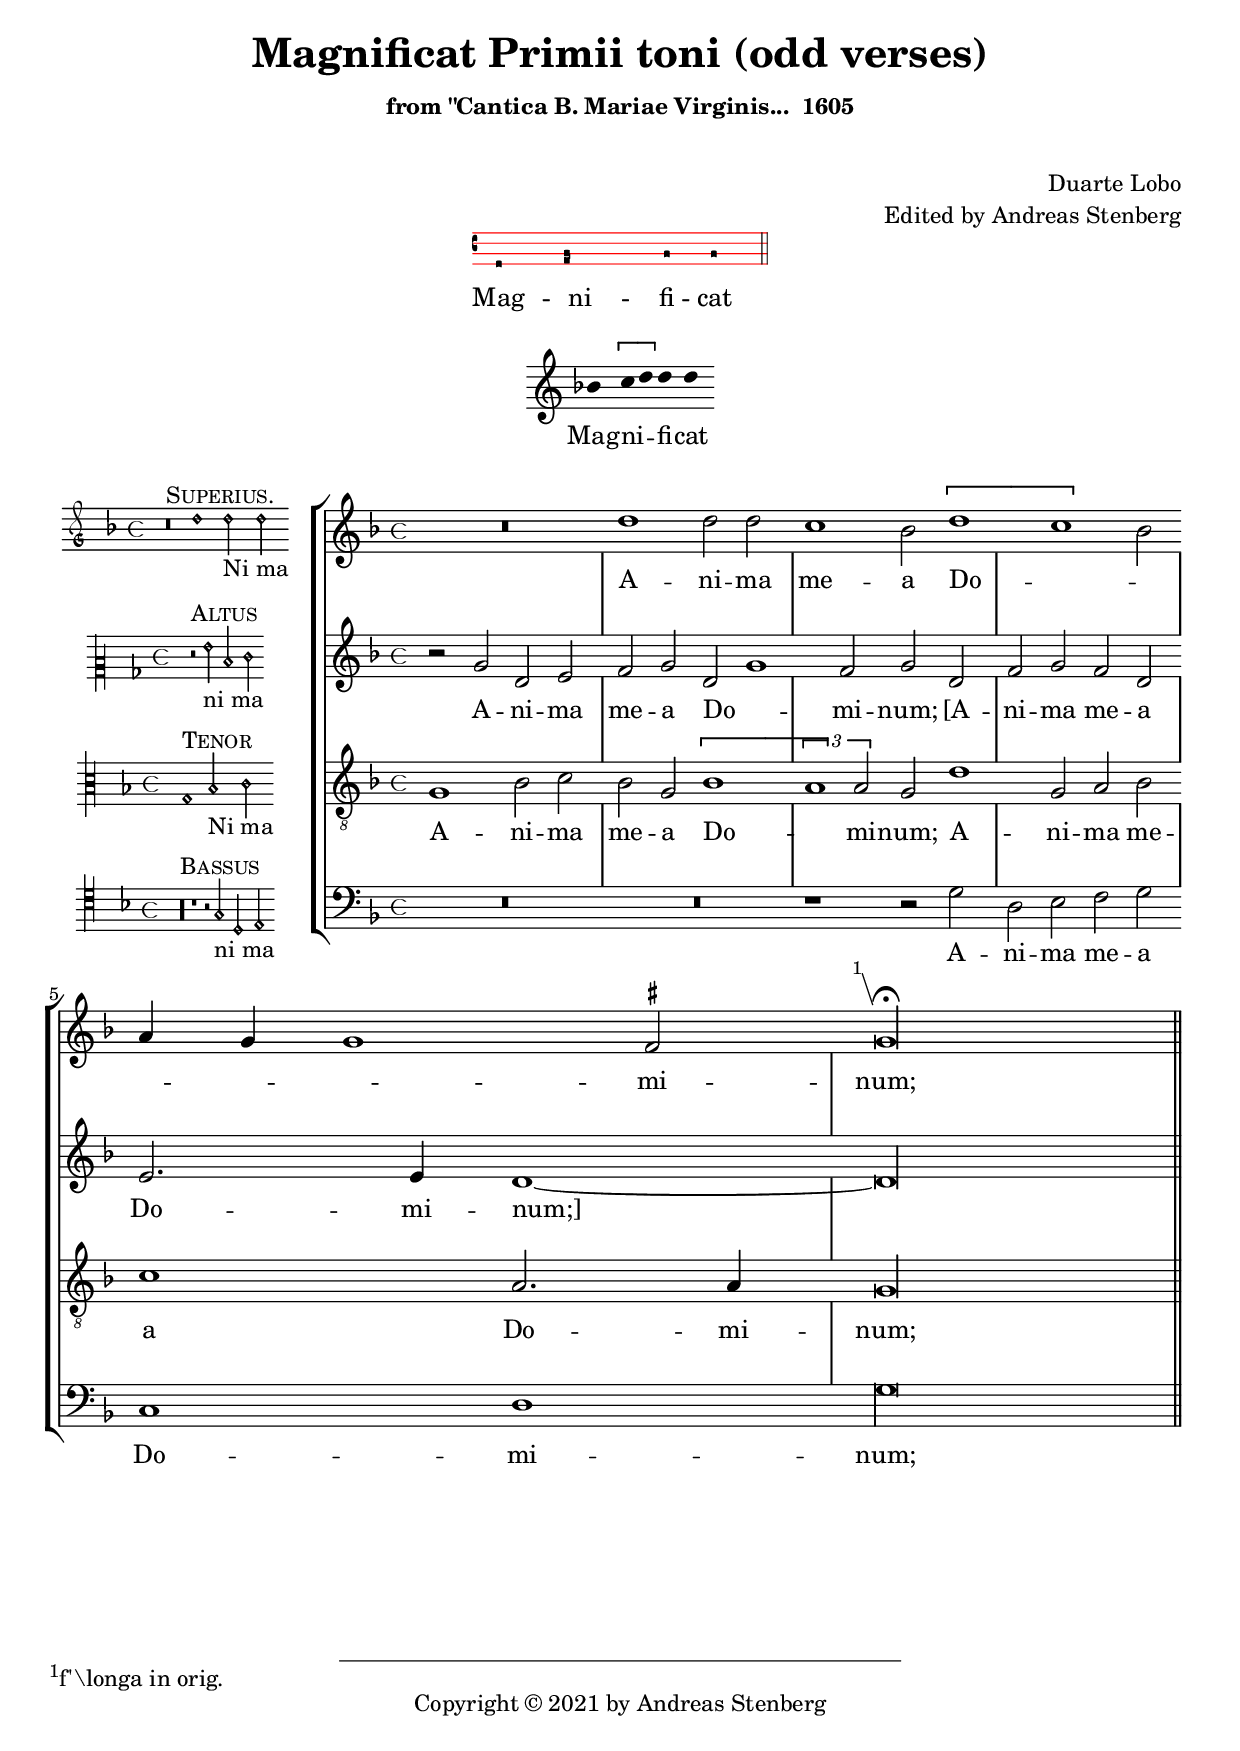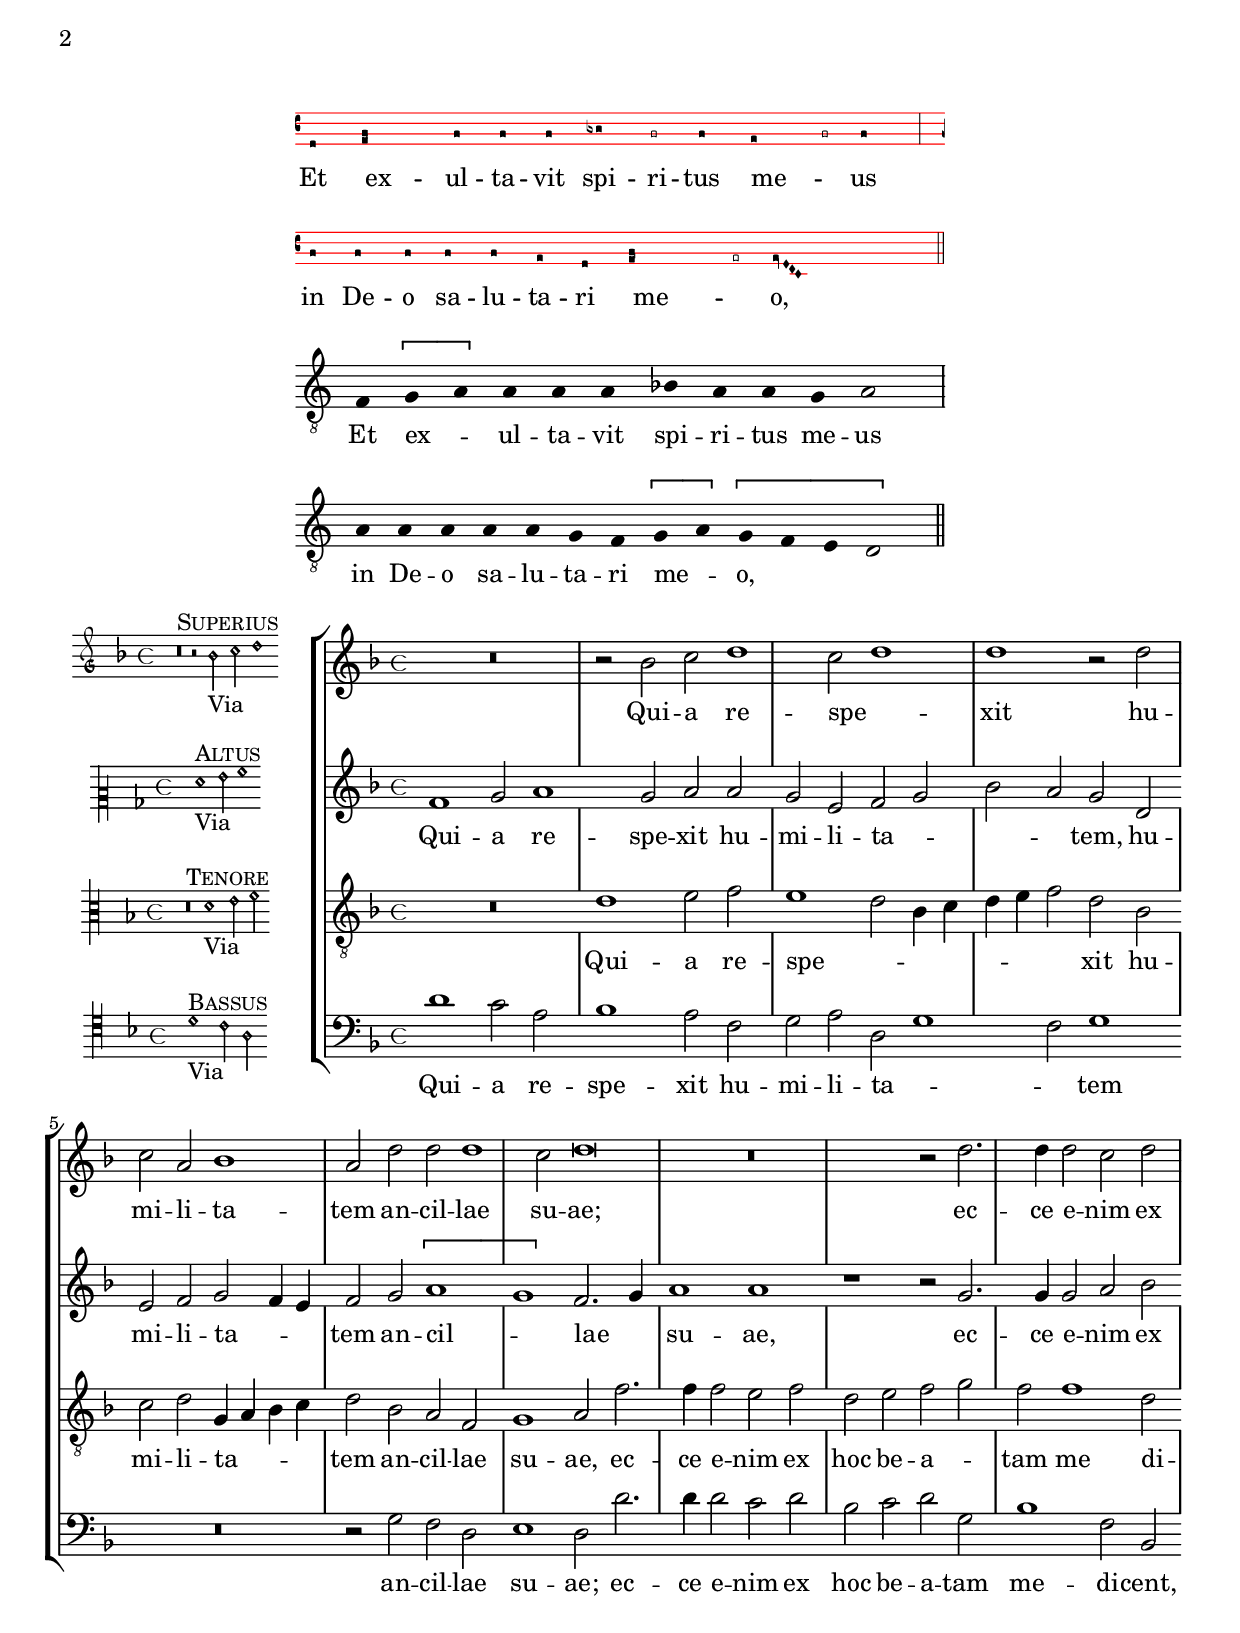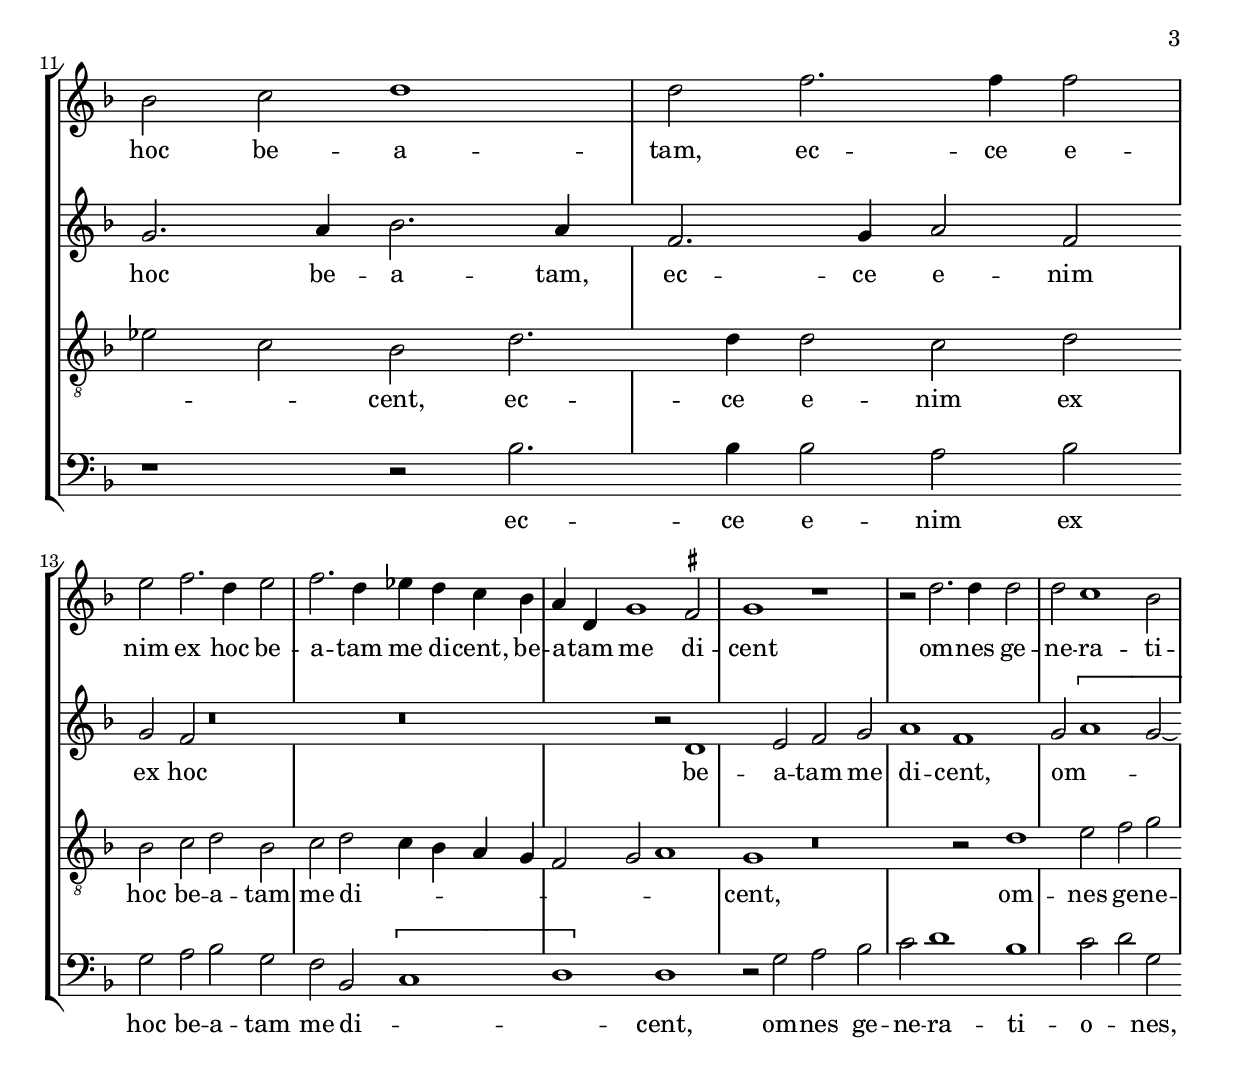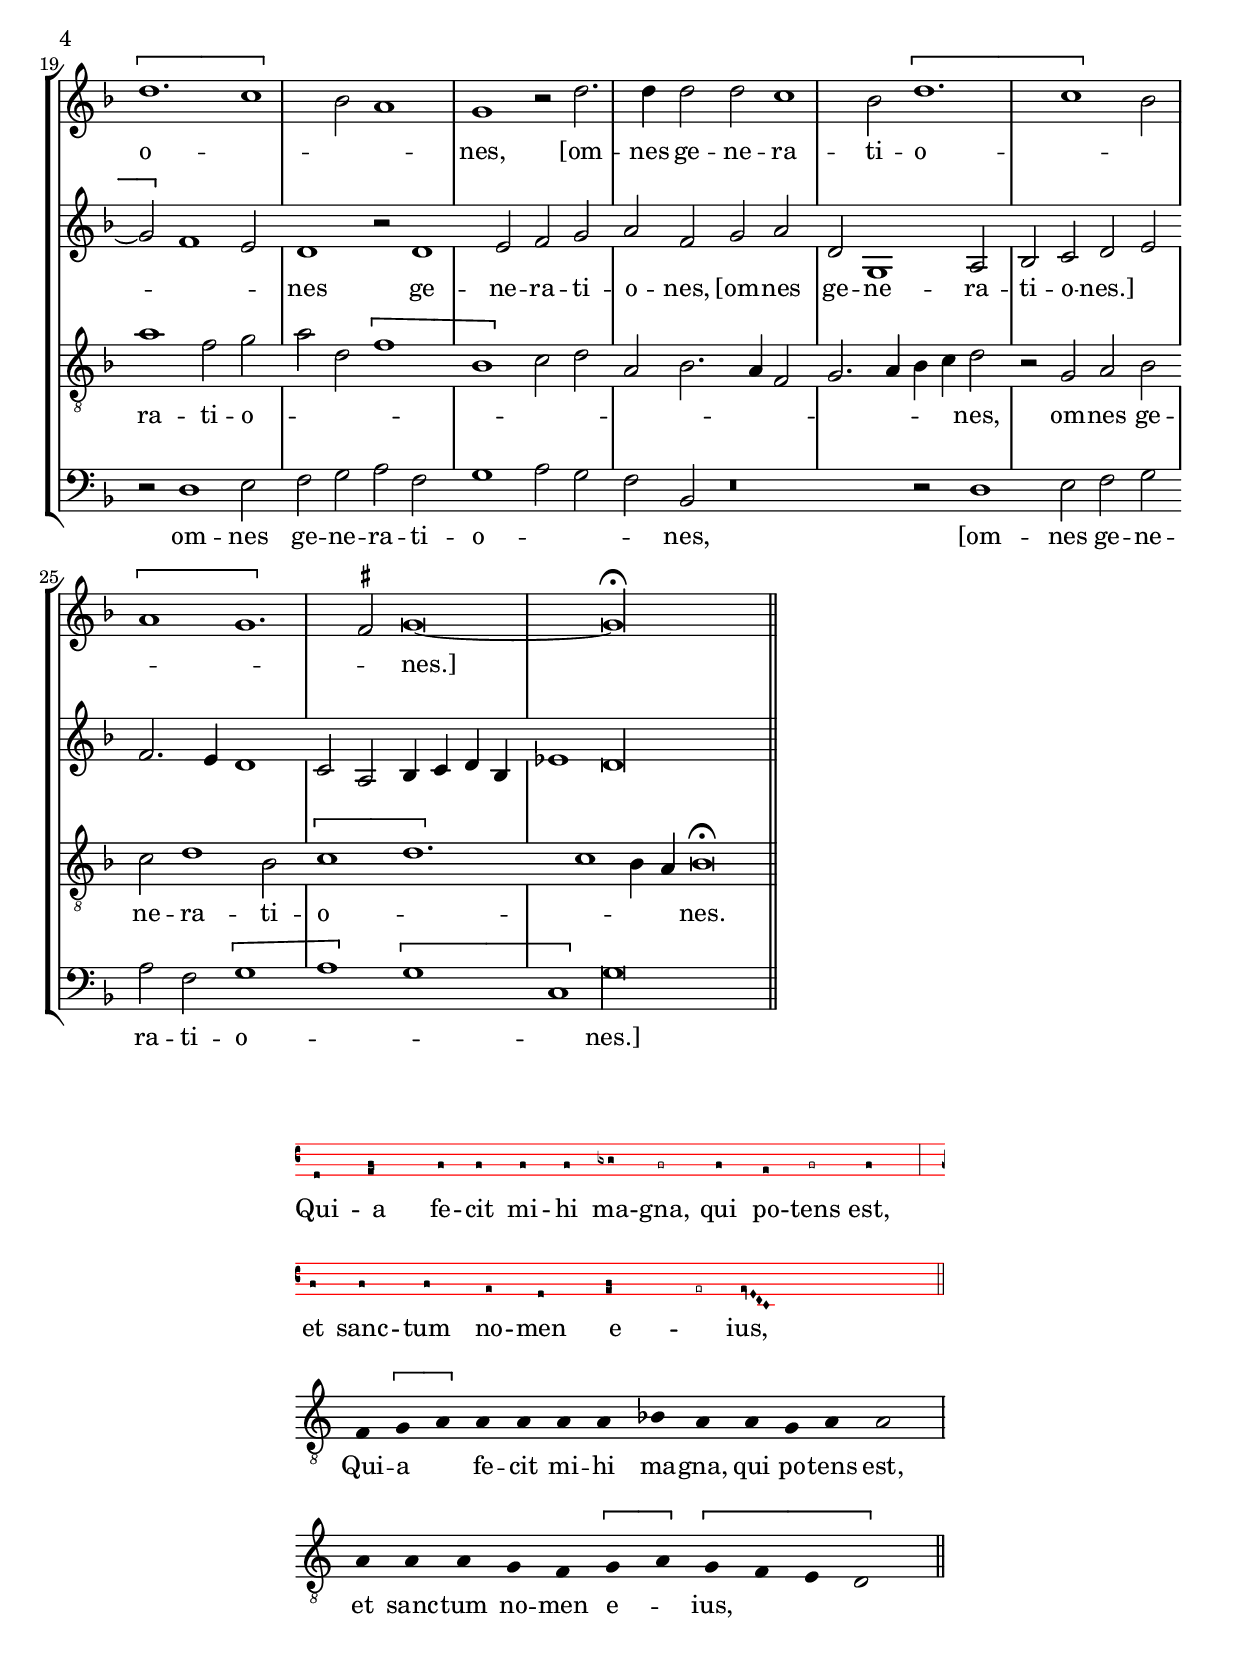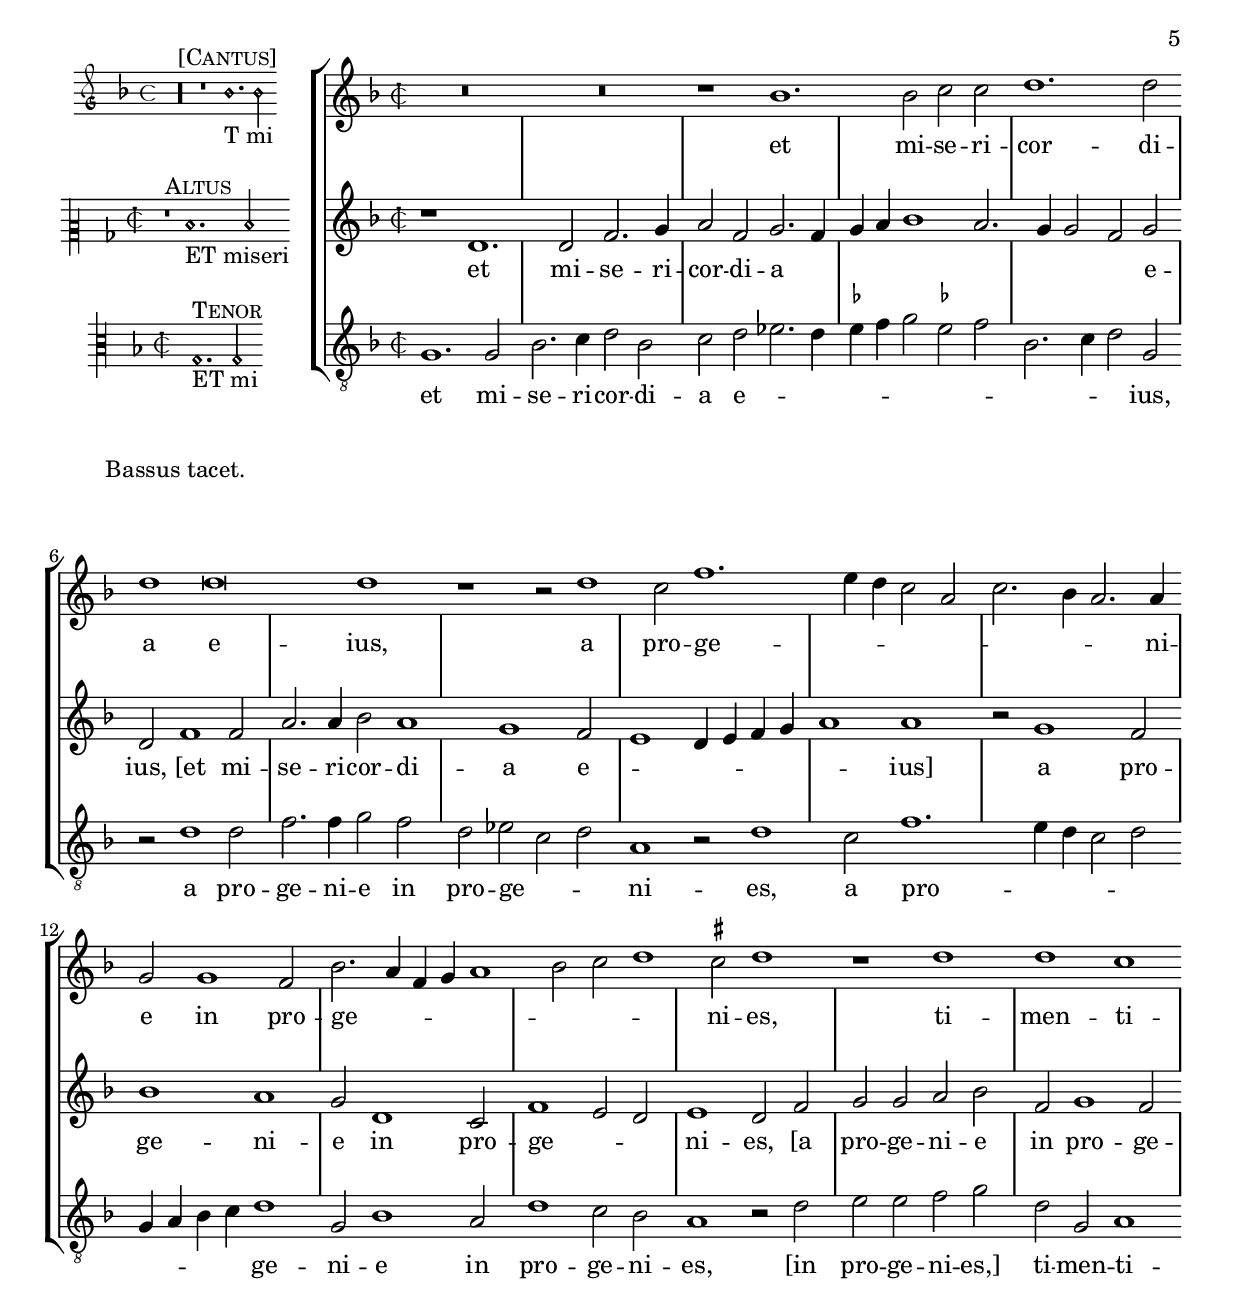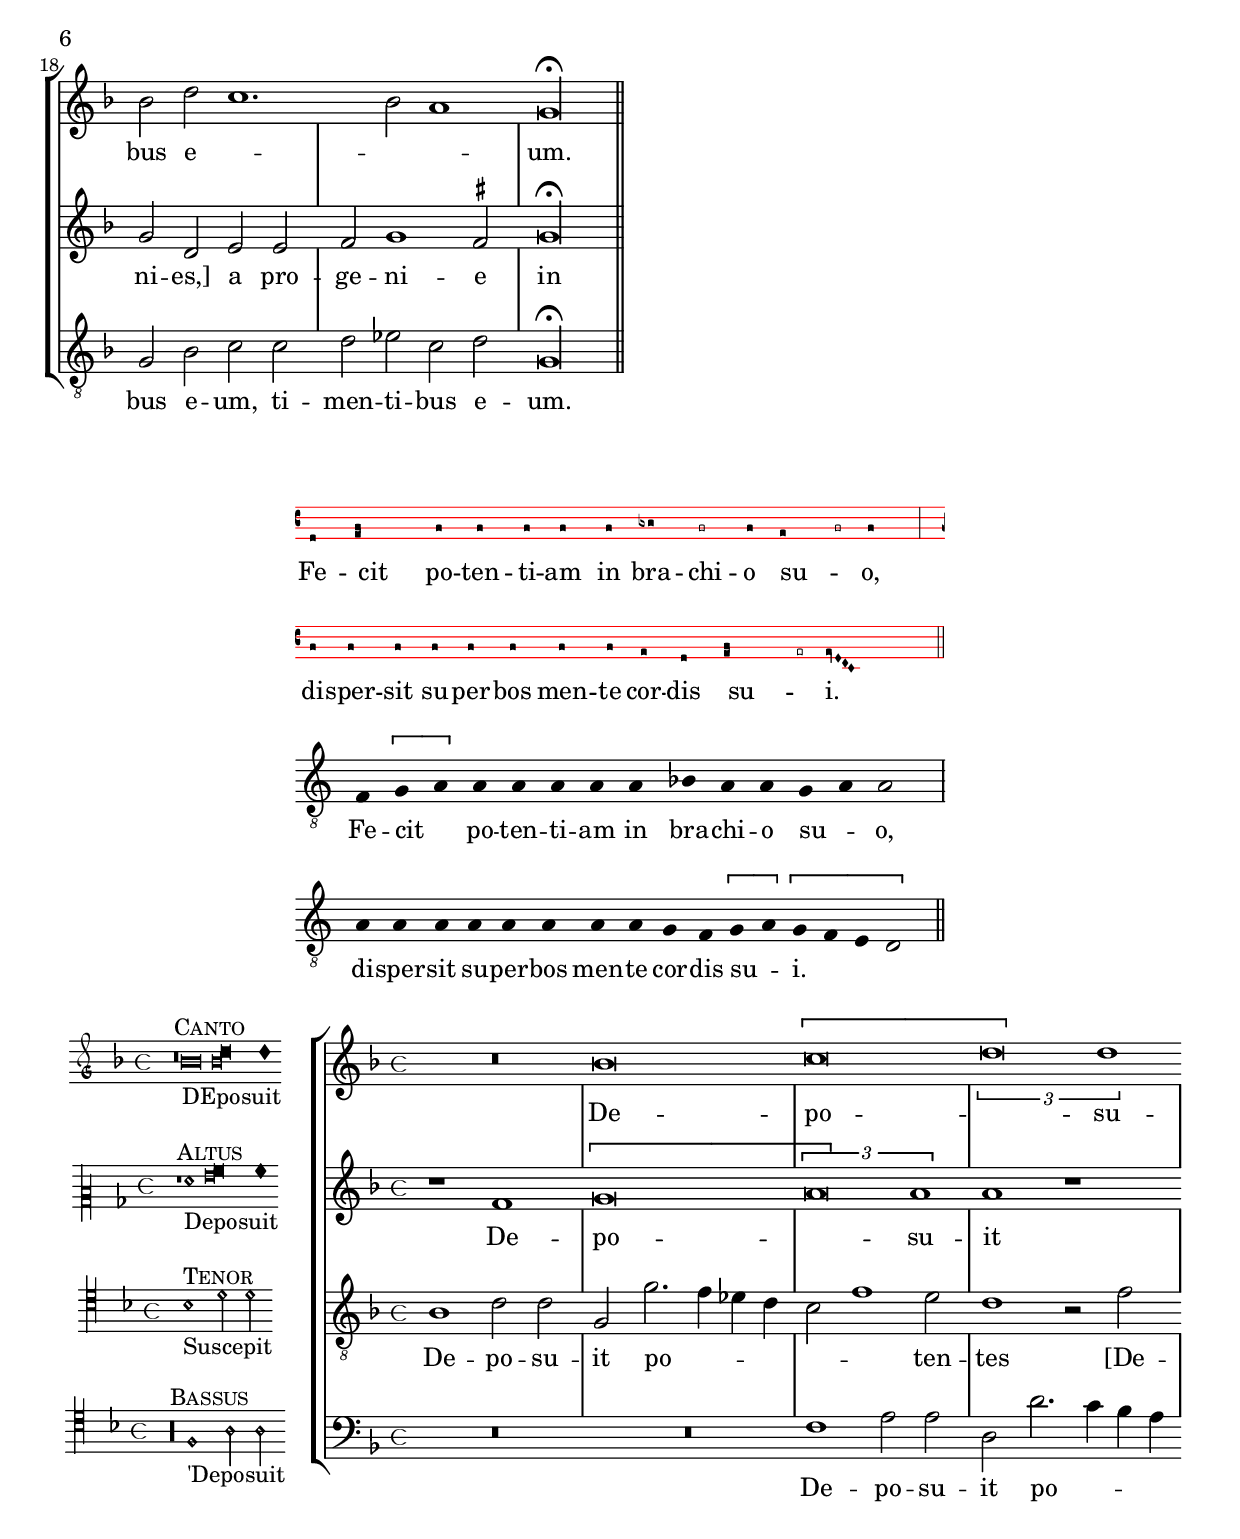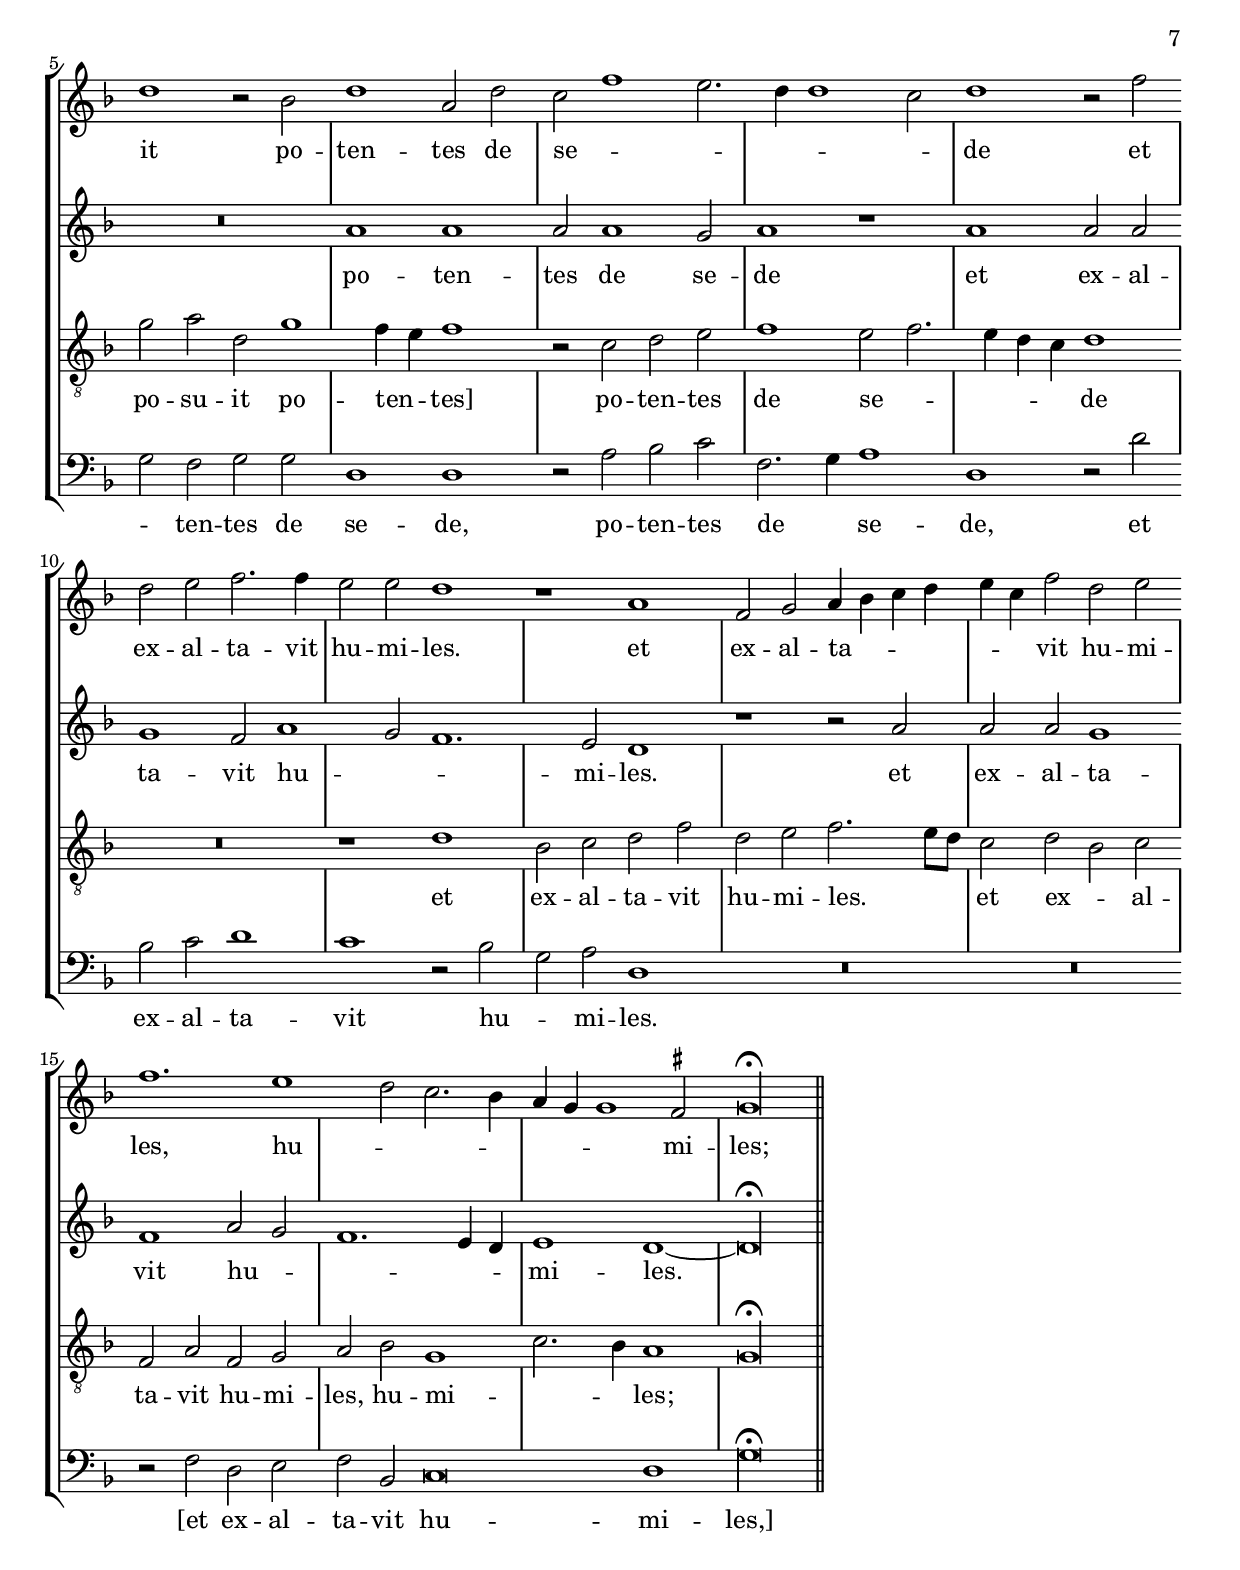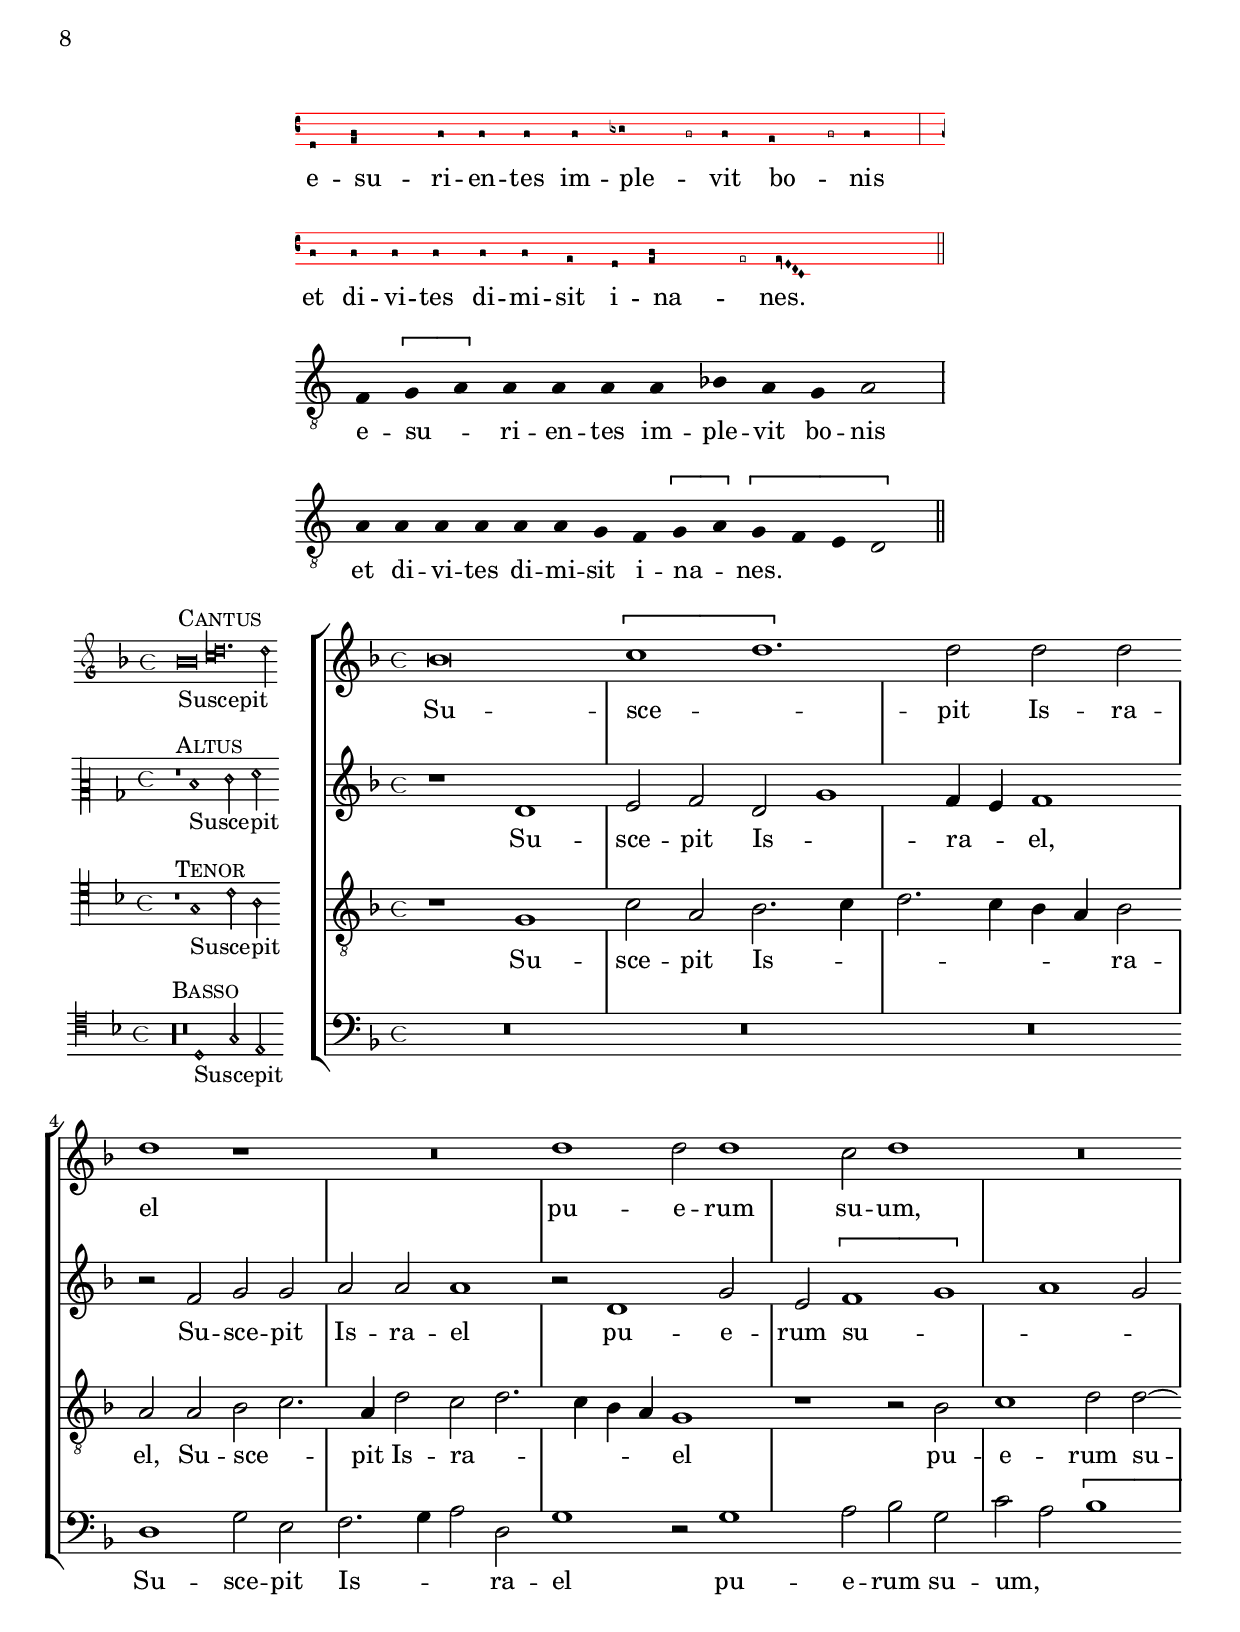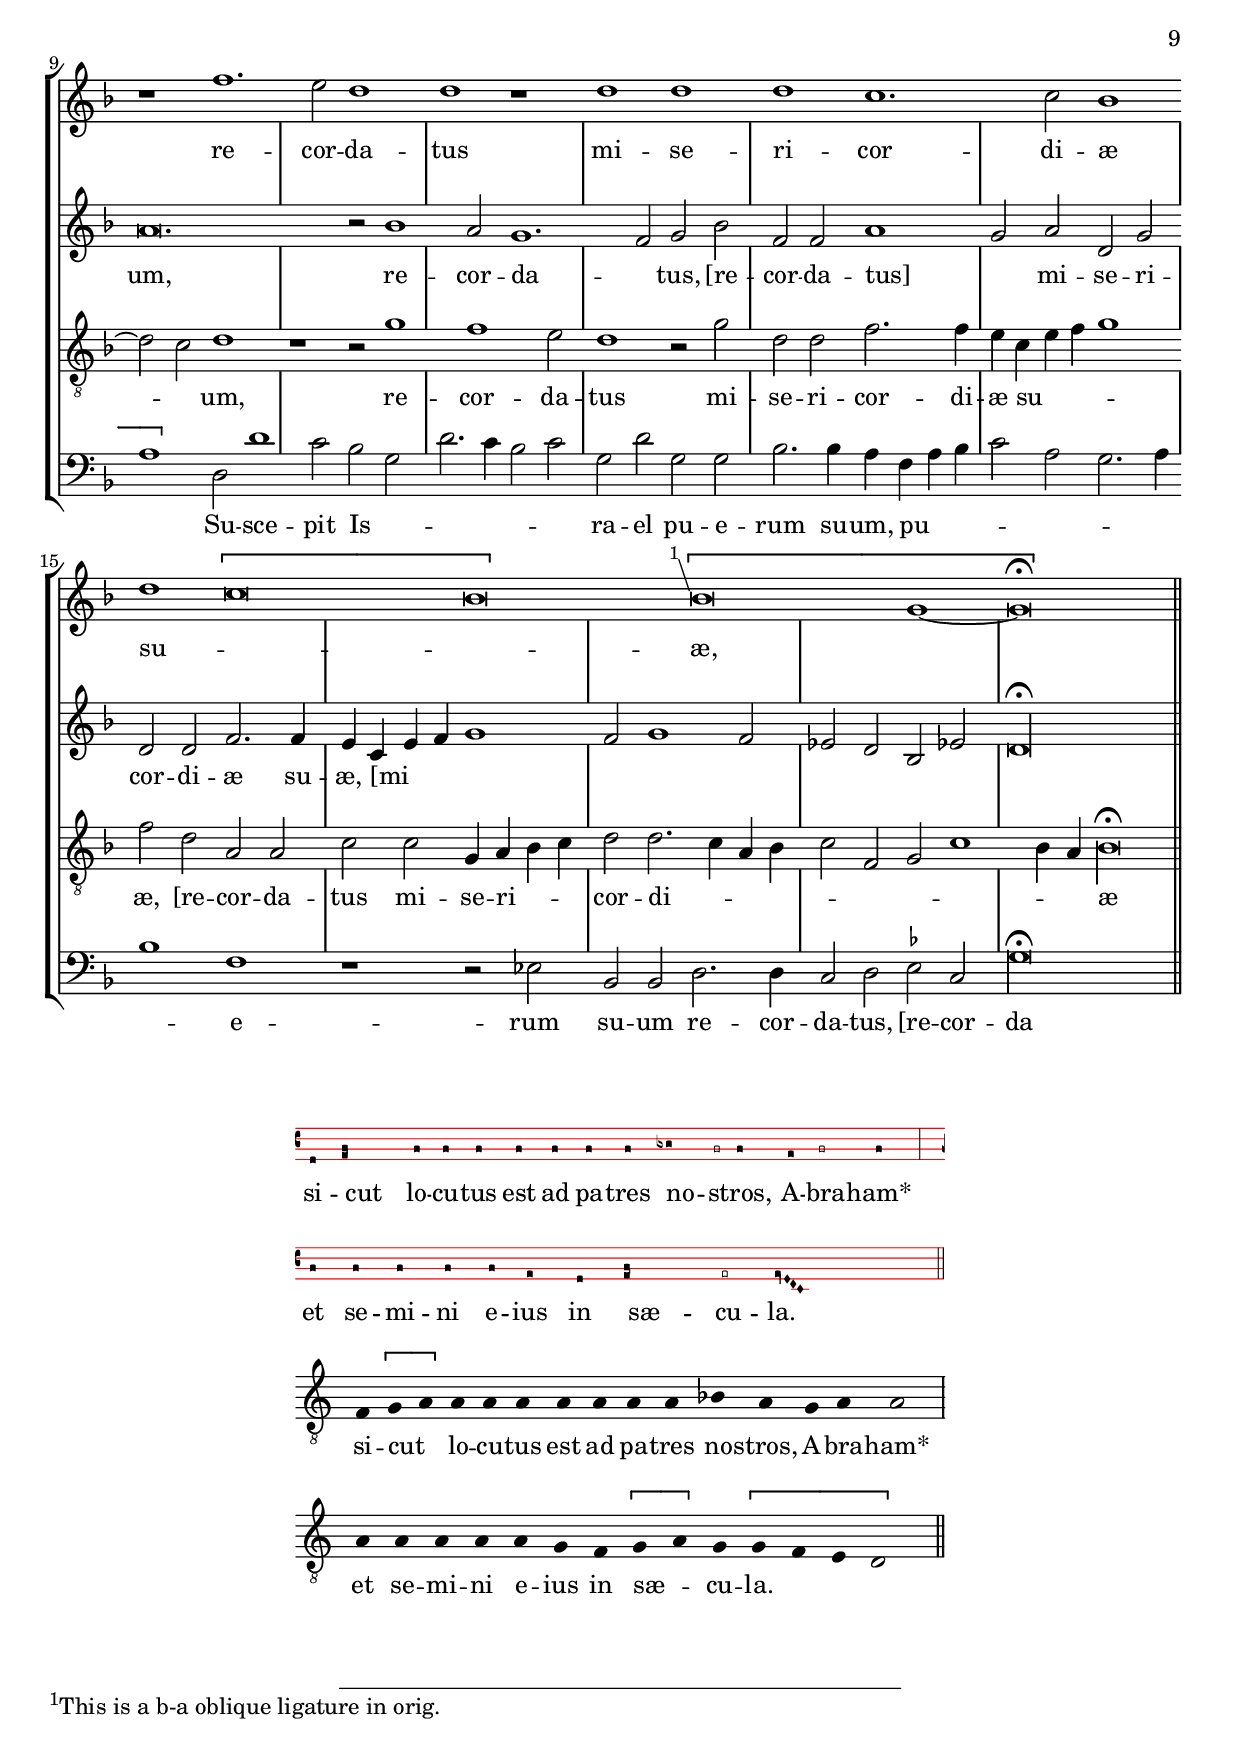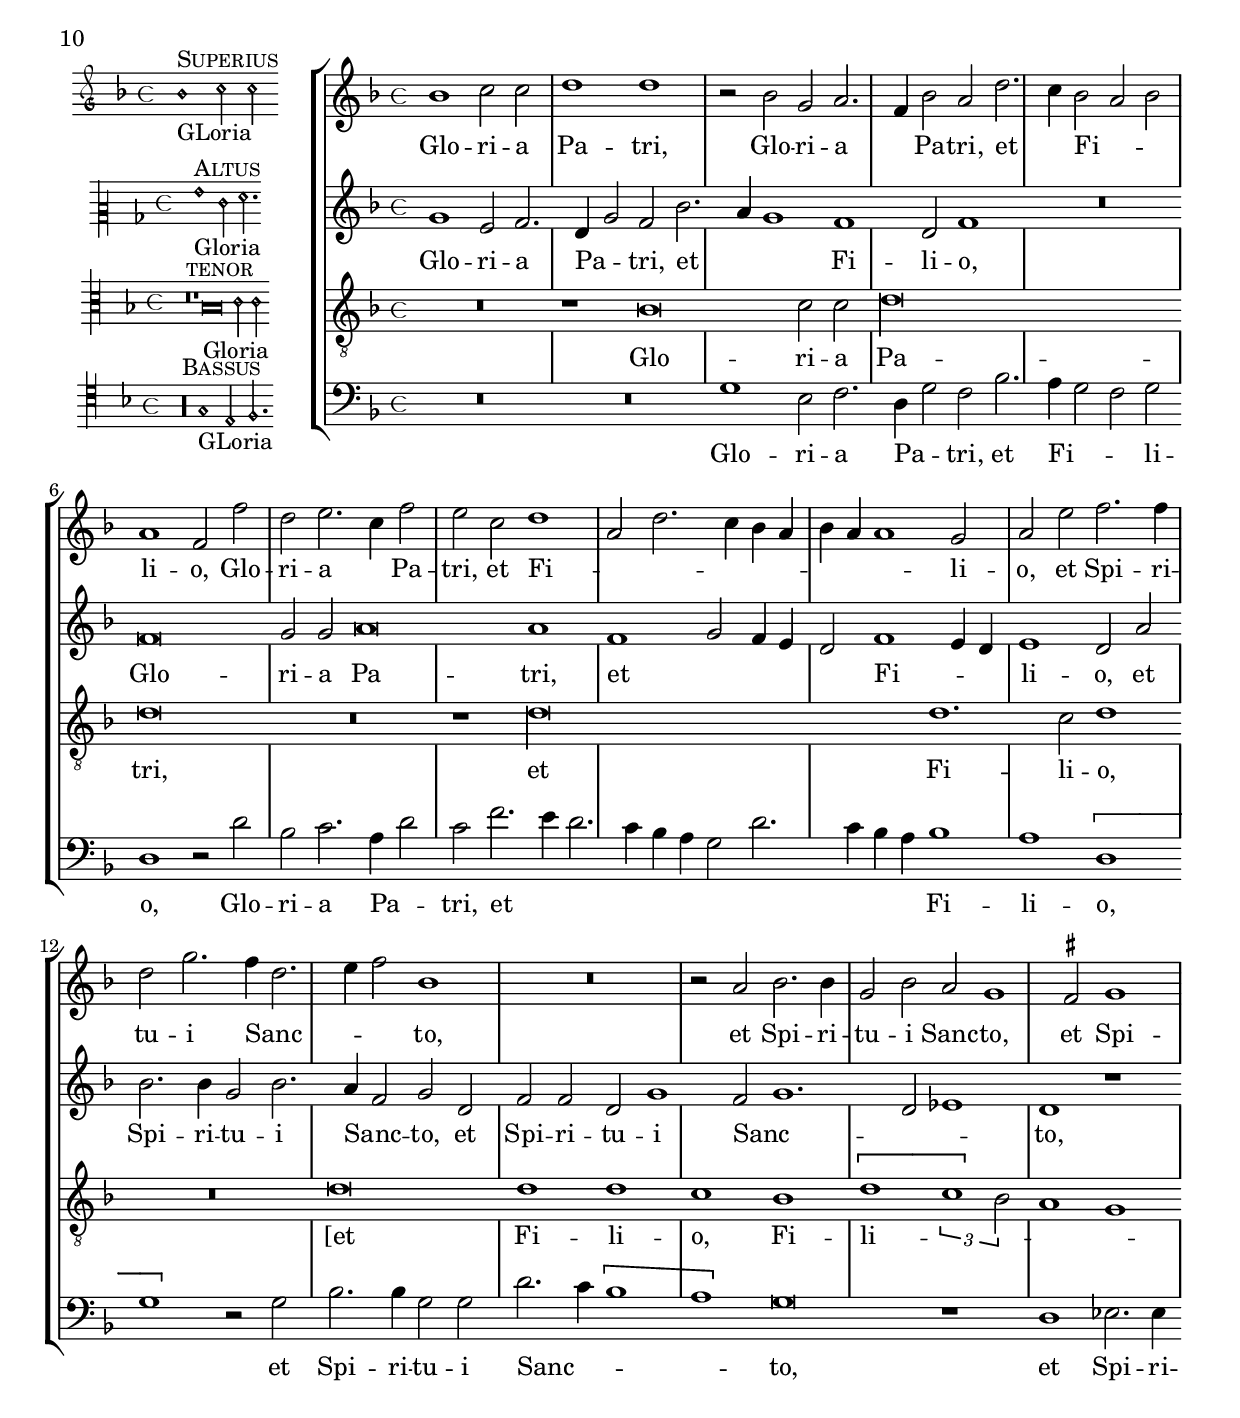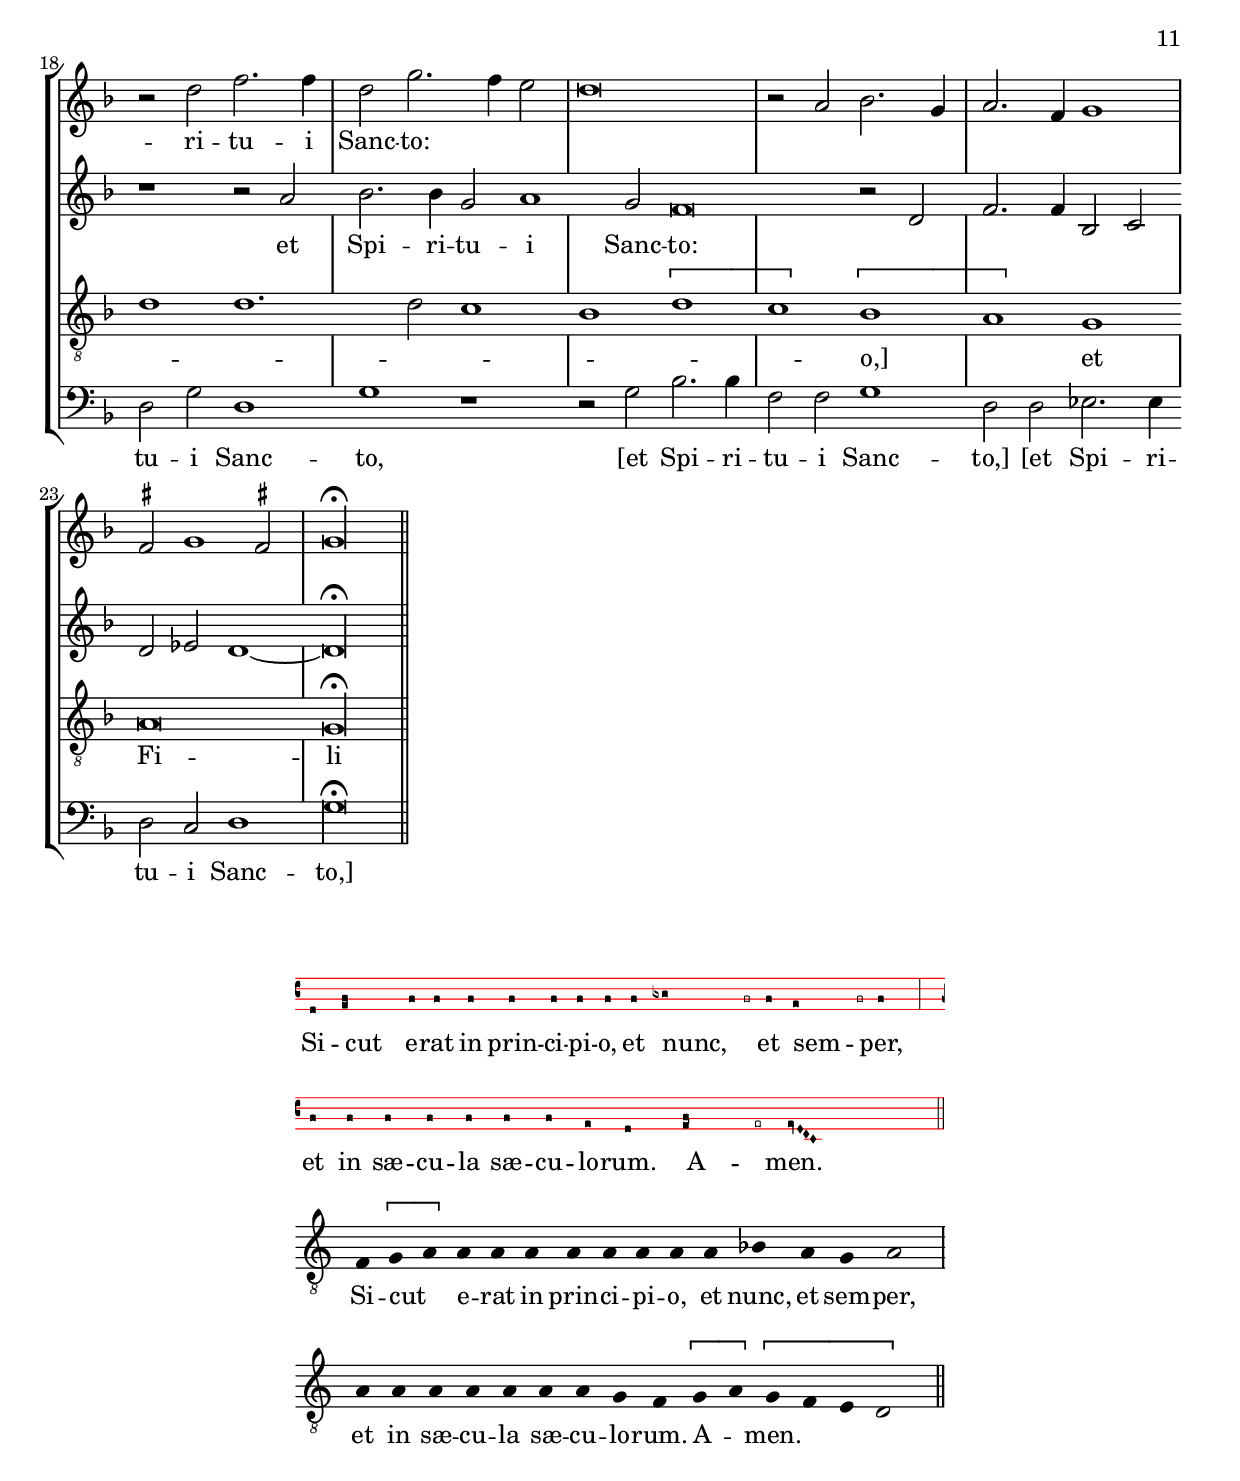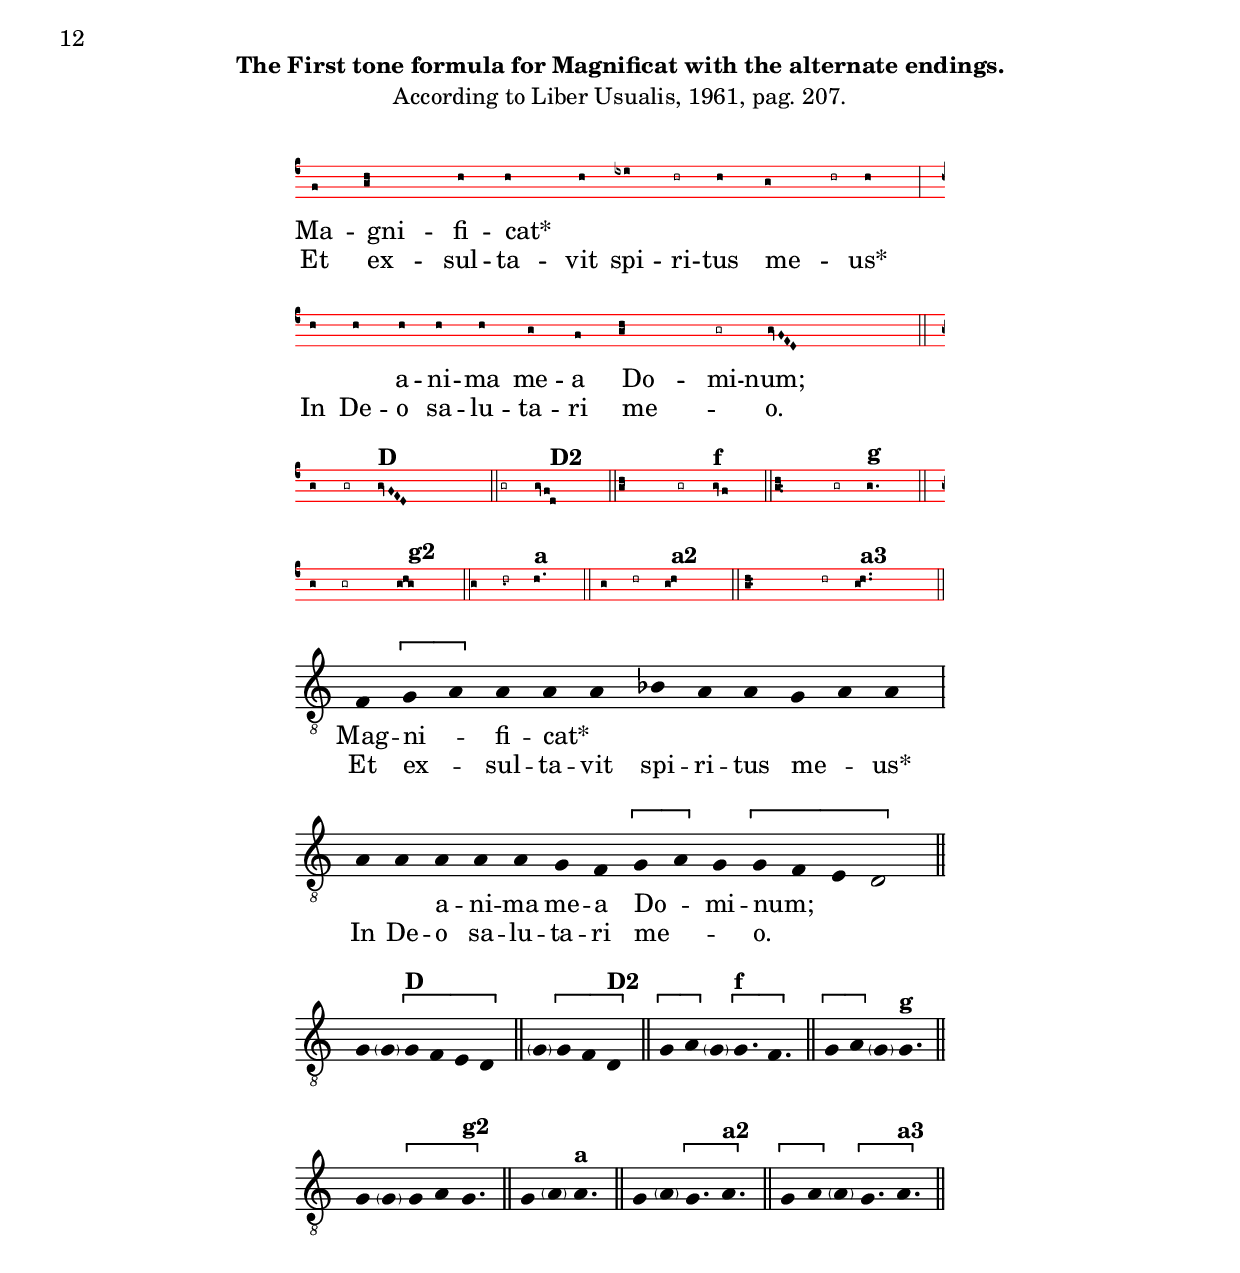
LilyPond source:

%%%%%%%%%%%%%%%%%%%%%%%%%%%%%%%%%%%%%%%%%%%%%%%%%%%%%%%%%%%%%%%%%%%%%%%%%%%%%%%%
%%									         %%
%% Copyright of edition © 2020 by Andreas Stenberg using the CPDL-license	  %%
%%										  %%
%% This edition can be fully distributed, duplicated, performed, and recorded 	  %%
%% Any subsequent use of the source files should be under the same thermes	  %%
%%									         %%
%%%%%%%%%%%%%%%%%%%%%%%%%%%%%%%%%%%%%%%%%%%%%%%%%%%%%%%%%%%%%%%%%%%%%%%%%%%%%%%%
\version "2.22.0"
\include "deutsch.ly"
%\include "gregorian.ly"
ficta = \once \set suggestAccidentals =##t
%% from the gregoriana.ly
%{
  Shortcuts common for all styles of gregorian chant notation.
  $Id$
%}


%
% Declare memorable shortcuts for special unicode characters
% that are used in chant notation.
%

% unicode 0132 (latin capital ligature IJ)
IJ = \lyricmode { Ĳ }
IIJ = \lyricmode { IĲ }

% unicode 0133 (latin small ligature ij)
ij = \lyricmode { ĳ }
iij = \lyricmode { iĳ }

%
% Given some music that represents lyrics, add a prefix to the first
% lyric event.
%
#(define (add-prefix-to-lyrics prefix music)
   (let ((found? #f))
     (map-some-music
      (lambda (m)
        (if found? m
            (and (music-is-of-type? m 'lyric-event)
                 (begin
                   (set! (ly:music-property m 'text)
                         (string-append prefix (ly:music-property m 'text)))
                   (set! found? #t)
                   m))))
      music)))

% Add unicode 2123 (versicle) as prefix to lyrics.
versus =
#(define-music-function (music) (ly:music?)
   (add-prefix-to-lyrics "℣" music))

% Add unicode 211F (response) as prefix to lyrics.
responsum =
#(define-music-function (music) (ly:music?)
   (add-prefix-to-lyrics "℟" music))

%
% Declare head prefix shortcuts.
%
virga =
  \once \override NoteHead.virga = ##t
stropha =
  \once \override NoteHead.stropha = ##t
inclinatum =
  \once \override NoteHead.inclinatum = ##t
auctum =
  \once \override NoteHead.auctum = ##t
descendens =
  \once \override NoteHead.descendens = ##t
ascendens =
  \once \override NoteHead.ascendens = ##t
pes =
  \once \override NoteHead.pes-or-flexa = ##t
flexa =
  \once \override NoteHead.pes-or-flexa = ##t
oriscus =
  \once \override NoteHead.oriscus = ##t
quilisma =
  \once \override NoteHead.quilisma = ##t
deminutum =
  \once \override NoteHead.deminutum = ##t
linea =
  \once \override NoteHead.linea = ##t
cavum =
  \once \override NoteHead.cavum = ##t

%
% Declare divisiones shortcuts.
%
virgula = {
  \once \override BreathingSign.text = #(make-musicglyph-markup "scripts.rcomma")
  \once \override BreathingSign.font-size = #-2

  % Workaround: add padding.  Correct fix would be spacing engine handle this.
  \once \override BreathingSign.minimum-X-extent = #'(-1.0 . 0.0)
  \once \override BreathingSign.minimum-Y-extent = #'(-2.5 . 2.5)

  \breathe
}
caesura = {
  \once \override BreathingSign.text = #(make-musicglyph-markup "scripts.rvarcomma")
  \once \override BreathingSign.font-size = #-2

  % Workaround: add padding.  Correct fix would be spacing engine handle this.
  \once \override BreathingSign.minimum-X-extent = #'(-1.0 . 0.0)
  \once \override BreathingSign.minimum-Y-extent = #'(-2.5 . 2.5)

  \breathe
}
divisioMinima = {
  \once \override BreathingSign.stencil = #ly:breathing-sign::divisio-minima

  % Workaround: add padding.  Correct fix would be spacing engine handle this.
  \once \override BreathingSign.minimum-X-extent = #'(-1.0 . 0.0)
  \once \override BreathingSign.minimum-Y-extent = #'(-2.5 . 2.5)

  \breathe
}
divisioMaior = {
  \once \override BreathingSign.stencil = #ly:breathing-sign::divisio-maior
  \once \override BreathingSign.Y-offset = #0

  % Workaround: add padding.  Correct fix would be spacing engine handle this.
  \once \override BreathingSign.minimum-X-extent = #'(-1.0 . 0.0)
  \once \override BreathingSign.minimum-Y-extent = #'(-2.5 . 2.5)

  \breathe
}
divisioMaxima = {
  \once \override BreathingSign.stencil = #ly:breathing-sign::divisio-maxima
  \once \override BreathingSign.Y-offset = #0

  % Workaround: add padding.  Correct fix would be spacing engine handle this.
  \once \override BreathingSign.minimum-X-extent = #'(-1.0 . 0.0)
  \once \override BreathingSign.minimum-Y-extent = #'(-2.5 . 2.5)

  \breathe
}
finalis = {
  \once \override BreathingSign.stencil = #ly:breathing-sign::finalis
  \once \override BreathingSign.Y-offset = #0

  % Workaround: add padding.  Correct fix would be spacing engine handle this.
  \once \override BreathingSign.minimum-X-extent = #'(-1.0 . 0.0)
  \once \override BreathingSign.minimum-Y-extent = #'(-2.5 . 2.5)

  \breathe
}

%
% Declare articulation shortcuts.
%
accentus = #(make-articulation "accentus")
ictus = #(make-articulation "ictus")
semicirculus = #(make-articulation "semicirculus")
circulus = #(make-articulation "circulus")

%
% \augmentum increases the dot-count value of all note heads to which
% it is applied by one.
%
augmentum =
#(define-music-function (expr) (ly:music?)
   (shift-duration-log expr 0 1))

%
% Declare shortcut music functions for Liber Hymnarius neumes
% table (experimental).
%

#(define (make-ligature music)
   (make-music 'SequentialMusic
               'elements (append
                          (cons
                           (make-music 'EventChord
                                       'elements (list
                                                  (make-span-event 'LigatureEvent START)))
                           (ly:music-property music 'elements))
                          (list
                           (make-music 'EventChord
                                       'elements (list
                                                  (make-span-event 'LigatureEvent STOP)))))))

ligature = #(define-music-function
              (location music) (ly:music?)
              (make-ligature music))

%#(define (make-script x)
%   (make-music 'ArticulationEvent
%               'articulation-type x))
%
%#(define (add-script m x)
%   (if
%     (equal? (ly:music-property m 'name) 'EventChord)
%     (set! (ly:music-property m 'elements)
%           (cons (make-script x)
%                 (ly:music-property m 'elements))))
%   m)
%
%#(define (add-staccato m)
%   (add-script m "staccato"))
%
% % \applyMusic #(lambda (x) (music-map add-staccato x)) { c c }
%
% % \climacus { x y z ... }:
% % \[ \virga x \inclinatum y \inclinatum z ... \]
%
%#(defmacro def-climacus-function (start stop)
%  `(define-music-function (location music) (ly:music?)
%     (make-music 'SequentialMusic
%        'elements (list 'LigatureStartEvent
%                       (ly:music-deep-copy ,start)
%                        music
%                        (ly:music-deep-copy ,stop)
%                       'LigatureStopEvent))))
%climacus = #(def-climacus-function startSequentialMusic stopSequentialMusic)

%
% Declare default layout; here for Vaticana style.  In case there will
% be additional styles, we may want to create style-specific .ly files
% for inclusion (e.g. vaticana-init.ly), move the style-dependent stuff
% over there, leave the style-independent Gregorian stuff here, and let
% the style-specific file (vaticana-init.ly) include this file.  The
% user then will have to include vaticana-init.ly instead of
% gregorian.ly.
%
%{
\layout {
    indent = 0.0

    %%% TODO: should ragged-right be the default?
    %ragged-right = ##t
    ragged-last = ##t

    line-thickness = #(/ (ly:output-def-lookup $defaultpaper 'staff-space) 7.0)

    \context {
        \VaticanaStaff
         \override StaffSymbol.color = #red
         \override LedgerLineSpanner.color = #red
    }
    \context {
        \Score
        \remove "Bar_number_engraver"

        %%%
        %%% FIXME: Musicologically seen, timing should be set to #f.
        %%% Unfortunately, setting it to #f will result in no
        %%% line-breakable items being created, such that the whole
        %%% music will end up in a single line.  Therefore, we
        %%% currently set it to #t, until the ligature code is fixed
        %%% to automatically insert breakable items.
        %%%
        timing = ##t

        %%%
        %%% FIXME: Setting barAlways to #t would fix the above
        %%% "timing = ##t" problem, but, surprisingly, it increases
        %%% the space between ligatures.  Hence, we set it to #f.
        %%%
        barAlways = ##f

        \override SpacingSpanner.packed-spacing = ##t

        %%%
        %%% TODO: Play around with the following SpacingSpanner
        %%% settings to yield better spacing between ligatures.
        %%%
        %%% FIXME: setting #'spacing-increment to a small value
        %%% causes tons of "programming error: adding reverse spring,
        %%% setting to unit" messages.
        %%%
        %\override SpacingSpanner.base-shortest-duration = #(ly:make-moment 1/4)
        %\override SpacingSpanner.shortest-duration-space = #0
        %\override SpacingSpanner.average-spacing-wishes = ##f
        %\override SpacingSpanner.spacing-increment = #0.0
        %\override SpacingSpanner.uniform-stretching = ##t
    }
}
%}
%
% neumeDemoLayout defines a layout block suitable for notating pure
% Vaticana style neumes without any other notation symbols such as
% staff lines or clefs.  This layout is useful for engraving neumes
% tables, such as that one in the lilypond manual section on
% Gregorian ligatures, or for educational works.
%
neumeDemoLayout = \layout {
    interscoreline = 1
    \context {
        \Score
        \remove "Bar_number_engraver"
    }
    \context {
        \Staff
        \remove "Clef_engraver"
        \remove "Key_engraver"
        \hide StaffSymbol
        \remove "Time_signature_engraver"
        \remove "Bar_engraver"
        \override VerticalAxisGroup.staff-staff-spacing = #'()
    }
    \context {
        \Voice
        \remove "Ligature_bracket_engraver"
        \consists "Vaticana_ligature_engraver"
        \override NoteHead.style = #'vaticana.punctum
        \hide Stem
    }
}

%%% Local Variables:
%%% coding: utf-8
%%% End:

\markup {
  \column {
    \fill-line { \fontsize #'5 \bold "Magnificat Primii toni (odd verses)" }
    \vspace #'0.5
    \fill-line { \bold "from \"Cantica B. Mariae Virginis...  1605" }
    \vspace #'1.5
    \fill-line {\hspace #0.2 "Duarte Lobo" }
    \fill-line {\hspace #0.2 "Edited by Andreas Stenberg" }
  }
}

\header {
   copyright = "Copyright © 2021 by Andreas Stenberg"
}

%%
%{
\header {
  title = "Magnificat Primi toni"
  subtitle = "from \"Canticum Beatae Mariae ... Per octo Musice modos variatum... 1563"
  composer = "Francisco Guerrero"
  arranger = "Edited by Andreas Stenberg"
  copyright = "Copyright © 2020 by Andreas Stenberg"
}
%}

%\chapter "1. Kyrie"
%\section "Kyrie eleison I"

%% Magnificat
%% Intonatio

intonatio = \relative c' {
  \set Score.tempoHideNote = ##t
  \tempo 1 = 86
  \override Slur.transparent =##t
  f,4 \[g\melisma \pes a\melismaEnd\] a a
  \once \revert Staff.BarLine.transparent \bar "||"
}
intonatioTranscript = \relative c'' {
  \set Score.tempoHideNote = ##t
  \tempo 2 = 86
  \override Slur.transparent =##t
  b4 \[c4( d4)\] d4 d4*2
  \once \revert Staff.BarLine.transparent \bar "||"
}
intonatioWords = \lyricmode {
  Mag -- ni --  fi -- cat
}

\markup {
  \column {
    \fill-line {
      \score {
        <<
          \new VaticanaVoice = "cantus" {
            \intonatio
          }
          \new Lyrics \lyricsto "cantus" {
            \intonatioWords
          }
        >>

\layout {
    indent = 0.0
          line-width = #'50
          ragged-last = ##f

    %%% TODO: should ragged-right be the default?
    %ragged-right = ##t

    line-thickness = #(/ (ly:output-def-lookup $defaultpaper 'staff-space) 7.0)

    \context {
        \VaticanaStaff
         \override StaffSymbol.color = #red
         \override LedgerLineSpanner.color = #red
    }
    \context {
        \Score
        \remove "Bar_number_engraver"

        %%%
        %%% FIXME: Musicologically seen, timing should be set to #f.
        %%% Unfortunately, setting it to #f will result in no
        %%% line-breakable items being created, such that the whole
        %%% music will end up in a single line.  Therefore, we
        %%% currently set it to #t, until the ligature code is fixed
        %%% to automatically insert breakable items.
        %%%
        timing = ##t

        %%%
        %%% FIXME: Setting barAlways to #t would fix the above
        %%% "timing = ##t" problem, but, surprisingly, it increases
        %%% the space between ligatures.  Hence, we set it to #f.
        %%%
        barAlways = ##f

        \override SpacingSpanner.packed-spacing = ##t

        %%%
        %%% TODO: Play around with the following SpacingSpanner
        %%% settings to yield better spacing between ligatures.
        %%%
        %%% FIXME: setting #'spacing-increment to a small value
        %%% causes tons of "programming error: adding reverse spring,
        %%% setting to unit" messages.
        %%%
        %\override SpacingSpanner.base-shortest-duration = #(ly:make-moment 1/4)
        %\override SpacingSpanner.shortest-duration-space = #0
        %\override SpacingSpanner.average-spacing-wishes = ##f
        %\override SpacingSpanner.spacing-increment = #0.0
        %\override SpacingSpanner.uniform-stretching = ##t
    }
    }
      }
    }
    \vspace #1.0
    \fill-line {
      \score {
  \new Staff <<
  \new Voice = "melody" \intonatioTranscript
  \new Lyrics = "one" \lyricsto melody \intonatioWords
  >>
  \layout {
    \context {
      \Staff
      \remove "Time_signature_engraver"
      \remove "Bar_engraver"
    }
    \context {
      \Voice
      \remove "Stem_engraver"
    }
  }
}
    }
    \vspace #1.0
  }
}

%% Anima mea

global = {
  \override Staff.TimeSignature.style = #'mensural
  \key f \major
}

sopMusic = \relative c'' {

  \set Score.tempoHideNote = ##t
  \tempo 2 = 86
  \time 4/4
  \set Timing.measureLength = #(ly:make-moment 4/2)
  \override Staff.BarLine.transparent = ##t
  R\breve
  d1 d2 d2
  c1 b2 \[d1( c1\]
  b2 a4 g4 g1) \ficta fis2
  \cadenzaOn
   \footnote #'(-1 . 3) "f'\longa in orig." g\longa^\fermata
  \revert Staff.BarLine.transparent
  \bar "||"
  \cadenzaOff
}
sopWords = \lyricmode {
  A -- ni -- ma me -- a Do -- mi -- num;
}
altoMusic = \relative c' {
  \override Staff.BarLine.transparent = ##t
  r2 g'2 d2 e2
  f2 g2 d2( g1)
  f2 g2 d2
  f2 g2
  f2 d2 e2. e4
  d1~
  d\longa
  \revert Staff.BarLine.transparent
}
altoWords = \lyricmode {
  A -- ni -- ma me -- a Do -- mi -- num;
  [A -- ni -- ma me -- a Do -- mi -- num;]
}
tenorMusic = \relative c' {
  \clef "G_8"
  \override Staff.BarLine.transparent = ##t
  g1 b2 c2
  b2 g2 \[b1(
  \tuplet 3/2 { a1)\] a2 } g2 d'1
  g,2 a2 b2
  c1 a2. a4
  g\longa
  \revert Staff.BarLine.transparent
}
tenorWords = \lyricmode {
  A -- ni -- ma me -- a Do -- mi -- num;
  A -- ni -- ma me -- a Do -- mi -- num;
}
bassMusic = \relative c' {
  \override Staff.BarLine.transparent = ##t
  R\breve*2
  r1 r2 g2
  d2 e2 f2 g2
  c,1 d1
  g\longa
  \revert Staff.BarLine.transparent
}
bassWords = \lyricmode {
  A -- ni -- ma me -- a Do -- mi -- num;
  [A -- ni -- ma me -- a Do -- mi -- num;]
}
incipitDiscantus = \markup {
  \score {
    {
      %      \set Staff.instrumentName = #"Tenor "
      \override NoteHead.style = #'neomensural
      \override Rest.style = #'neomensural
      \override Staff.TimeSignature.style = #'mensural
      \cadenzaOn
      \clef "petrucci-g"
      \key f \major
      \time 4/4

      r\breve ^\markup { \smallCaps"Superius." }
      d''1 d''2_"Ni ma" d''2

    }
    \layout {
      \context {
        \Voice
        \remove "Ligature_bracket_engraver"
        \consists "Mensural_ligature_engraver"
      }
      line-width = 4.5\cm
    }
  }
}


incipitAltus = \markup {
  \score {
    {
      %      \set Staff.instrumentName = #"Tenor "
      \override NoteHead.style = #'neomensural
      \override Rest.style = #'neomensural
      \override Staff.TimeSignature.style = #'mensural
      \cadenzaOn
      \clef "petrucci-c2"
      \key f \major
      \time 4/4
      r2^\markup \smallCaps"Altus"
      g'2_"ni ma"
      d'2 e'2
    }
    \layout {
      \context {
        \Voice
        \remove "Ligature_bracket_engraver"
        \consists "Mensural_ligature_engraver"
      }
      line-width = 4.5\cm
    }
  }
}


incipitTenor = \markup {
  \score {
    {
      %      \set Staff.instrumentName = #"Tenor "
      \override NoteHead.style = #'neomensural
      \override Rest.style = #'neomensural
      \override Staff.TimeSignature.style = #'mensural
      \cadenzaOn
      \clef "petrucci-c3"
      \key f \major
      \time 4/4
      g1^\markup \smallCaps"Tenor"
      b2_"Ni ma"
      c'2
    }
    \layout {
      \context {
        \Voice
        \remove "Ligature_bracket_engraver"
        \consists "Mensural_ligature_engraver"
      }
      line-width = 5.0\cm
    }
  }
}
#(append! supported-clefs '(("mensural-f3" . ("clefs.mensural.f" 0 0))))

incipitBassus = \markup {
  \score {
    {
      %      \set Staff.instrumentName = #"Tenor "
      \override NoteHead.style = #'neomensural
      \override Rest.style = #'neomensural
      \override Staff.TimeSignature.style = #'mensural
      \cadenzaOn
      \clef "petrucci-c4"
      \key f \major
      \time 4/4
      r\longa^\markup \smallCaps"Bassus"
      r1 r2 g2_"ni ma"
      d2 e2
    }
    \layout {
      \context {
        \Voice
        \remove "Ligature_bracket_engraver"
        \consists "Mensural_ligature_engraver"
      }
      line-width = 4.5\cm
    }
  }
}
\score {
  <<
    \new StaffGroup \with {
      \override VerticalAxisGroup.staff-staff-spacing = #'((basic-distance . 12))
    } <<
      \new Staff = treble <<
        \set Staff.instrumentName = \incipitDiscantus
        \new Voice = "sopranos" {
          \set  Staff.midiInstrument ="choir aahs"
          %	\voiceOne
          << \global \sopMusic >>
        }
      >>
      \new Lyrics = sopranos { s1 }

      \new Staff = "medius" <<
        \set Staff.instrumentName = \incipitAltus

        \new Voice = "altos" {
          %	\voiceTwo
          \set  Staff.midiInstrument ="choir aahs"
          << \global \altoMusic >>
        }
      >>

      \new Lyrics = "altos" { s1 }
      \new Staff = tenors <<
        \set Staff.instrumentName = \incipitTenor

        \clef "treble"
        \new Voice = "tenors" {
          \set  Staff.midiInstrument ="choir aahs"
          %	\voiceOne
          << \global \tenorMusic >>
        }
      >>
      \new Lyrics = "tenors" { s1 }

      \new Staff ="basses" {
        \set Staff.instrumentName = \incipitBassus

        \new Voice = "basses" {
          \set  Staff.midiInstrument ="choir aahs"
          \clef "bass"
          %	\voiceTwo
          << \global \bassMusic >>
        }
      }
    >>
    \new Lyrics = basses { s1 }

    \context Lyrics = sopranos \lyricsto sopranos \sopWords
    \context Lyrics = altos \lyricsto altos \altoWords
    \context Lyrics = tenors \lyricsto tenors \tenorWords
    \context Lyrics = basses \lyricsto basses \bassWords
  >>
  \layout {
    \context {
      \Score
      % no bars in staves
      %      \override BarLine.transparent = ##t

    }
    % the next three instructions keep the lyrics between the bar lines
    \context {
      \Lyrics
      \consists "Bar_engraver"
      \override BarLine.transparent = ##t
    }
    \context {
      \StaffGroup
      \consists "Separating_line_group_engraver"
    }
    \context {
      \Voice
      % no slurs
      \override Slur.transparent = ##t
      % Comment in the below "\remove" command to allow line
      % breaking also at those barlines where a note overlaps
      % into the next bar.  The command is commented out in this
      % short example score, but especially for large scores, you
      % will typically yield better line breaking and thus improve
      % overall spacing if you comment in the following command.
      %\remove "Forbid_line_break_engraver"
    }
    indent = 4.5\cm
    ragged-last = ##f
  }
}

%% Et exultavit

Tone-I = \relative c' {
  f, \[g \pes a\] a a a  b \[ \cavum a \] a g \[ \cavum a \]  a2
  \divisioMaxima \break \bar ""
  a a a a a g f \[g \pes a\] \[\cavum g \] \[\virga g \inclinatum f \inclinatum e \inclinatum  d \]
  \finalis
}
Et-exultavitWords = \lyricmode {
  Et ex -- _ ul -- ta -- vit spi -- ri -- tus me -- _ us in De -- o sa -- lu -- ta -- ri me -- _ _ o,

}
Et_exultavit_midi = \relative c' {
  f,4 \[g  a\] a a a b  a  a g   a2
  \divisioMaxima \break \bar ""
  a4 a a a a g f \[g \pes a\]  \[\virga g \inclinatum f \inclinatum e \inclinatum  d2 \]
  \finalis
}
Et-exultavitMidiWords = \lyricmode {
  Et ex -- _ ul -- ta -- vit spi -- ri -- tus me --  us in De -- o sa -- lu -- ta -- ri  me -- _ o,

}


\markup {
  \column {
    \vspace #1.5
    \fill-line {
      \score {
        <<
          \new VaticanaVoice = "cantus" {
            \Tone-I
          }
          \new Lyrics \lyricsto "cantus" {
            \Et-exultavitWords
          }
        >>

\layout {
    indent = 0.0
          line-width = #'110
          ragged-last = ##f

    %%% TODO: should ragged-right be the default?
    %ragged-right = ##t

    line-thickness = #(/ (ly:output-def-lookup $defaultpaper 'staff-space) 7.0)

    \context {
        \VaticanaStaff
         \override StaffSymbol.color = #red
         \override LedgerLineSpanner.color = #red
    }
    \context {
        \Score
        \remove "Bar_number_engraver"

        %%%
        %%% FIXME: Musicologically seen, timing should be set to #f.
        %%% Unfortunately, setting it to #f will result in no
        %%% line-breakable items being created, such that the whole
        %%% music will end up in a single line.  Therefore, we
        %%% currently set it to #t, until the ligature code is fixed
        %%% to automatically insert breakable items.
        %%%
        timing = ##t

        %%%
        %%% FIXME: Setting barAlways to #t would fix the above
        %%% "timing = ##t" problem, but, surprisingly, it increases
        %%% the space between ligatures.  Hence, we set it to #f.
        %%%
        barAlways = ##f

        \override SpacingSpanner.packed-spacing = ##t

        %%%
        %%% TODO: Play around with the following SpacingSpanner
        %%% settings to yield better spacing between ligatures.
        %%%
        %%% FIXME: setting #'spacing-increment to a small value
        %%% causes tons of "programming error: adding reverse spring,
        %%% setting to unit" messages.
        %%%
        %\override SpacingSpanner.base-shortest-duration = #(ly:make-moment 1/4)
        %\override SpacingSpanner.shortest-duration-space = #0
        %\override SpacingSpanner.average-spacing-wishes = ##f
        %\override SpacingSpanner.spacing-increment = #0.0
        %\override SpacingSpanner.uniform-stretching = ##t
    }

        }
      }
    }
    \vspace #1.0
    \fill-line {
      \score {
  \new Staff <<
    \clef "G_8"
  \new Voice = "melody" \Et_exultavit_midi
  \new Lyrics = "one" \lyricsto melody \Et-exultavitMidiWords
  >>
  \layout {
    indent = 0.0
          line-width = #'110
          ragged-last = ##f
  \context {
    \Score
            \remove "Bar_number_engraver"
  }
  \context {
      \Staff
      \remove "Time_signature_engraver"
      \remove "Bar_engraver"
    }
    \context {
      \Voice
      \remove "Stem_engraver"
    }
  }
}
    }
    \vspace #1.0
  }
}

%% Quia respicit

globalII= {
  \override Staff.TimeSignature.style = #'mensural
  \key f \major
}

sopMusicII= \relative c'' {

  \set Score.tempoHideNote = ##t
  \tempo 2 = 86
  \time 4/4
  \set Timing.measureLength = #(ly:make-moment 4/2)
  %\override Staff.BarLine.transparent = ##t
  R\breve
  r2 b2 c2 d1
  c2( d1)
  d1 r2 d2
  c2 a2 b1
  a2 d2
  d2 d1
  c2 d\breve
  r\breve
  r2 d2. d4 d2
  c2 d2 b2 c2
  d1
  d2 f2. f4 f2
  e2 f2. d4 e2
  f2. d4 es4 d4 c4 b4
  a4 d,4 g1 \ficta fis2
  g1
  r1
  r2  d'2. d4 d2
  d2 c1 b2
  \[d1.( c1\]
  b2 a1)
  g1 r2 d'2.
  d4 d2 d2 c1
  b2
  \[d1.(
  c1\] b2
  \[a1 g1.\]
  \ficta fis2)
  g\breve~
  \cadenzaOn
  g\longa^\fermata
  \revert Staff.BarLine.transparent
  \bar "||"
  \cadenzaOff
}
sopWordsII = \lyricmode {
  Qui -- a re -- spe -- xit hu -- mi -- li -- ta -- tem an -- cil -- lae su -- ae;
  ec -- ce e -- nim ex hoc be -- a -- tam,
  ec -- ce e -- nim ex hoc be -- a -- tam me di -- cent,
  be -- a -- tam me di -- cent
  om -- nes ge -- ne -- ra -- ti -- o -- nes,
  [om -- nes ge -- ne -- ra -- ti -- o -- nes.]
}
altoMusicII= \relative c' {
  \override Staff.BarLine.transparent = ##t
  f1 g2 a1
  g2 a2 a2
  g2 e2 f2( g2
  b2 a2) g2 d2
  e2 f2 g2( f4 e4)
  f2 g2 \[a1(
  g1)\] f2.( g4)
  a1 a1
  r1 r2 g2.
  g4 g2
  a2 b2
  g2. a4 b2. a4
  f2. g4 a2 f2
  g2 f2 r\breve
  r\breve
  r2 d1
  e2 f2 g2
  a1 f1
  g2( \[a1 g2~ g2\]
  f1 e2)
  d1 r2 d1
  e2 f2 g2
  a2 f2 g2 a2
  d,2 g,1 a2
  b2 c2 d2 e2
  f2. e4 d1
  c2 a2 b4 c4 d4 b4
  es1
  d\longa
  \revert Staff.BarLine.transparent
}
altoWordsII = \lyricmode {
  Qui -- a re -- spe -- xit hu -- mi -- li -- ta -- tem,
  hu -- mi -- li -- ta -- tem an -- cil -- lae su -- ae,
  ec -- ce e -- nim ex hoc be -- a -- tam,
  ec -- ce e -- nim ex hoc be -- a -- tam me di -- cent,
  om -- nes ge -- ne -- ra -- ti -- o -- nes,
  [om -- nes ge -- ne -- ra -- ti -- o -- nes.]
}
tenorMusicII= \relative c' {
  \clef "G_8"
  \override Staff.BarLine.transparent = ##t
  R\breve
  d1 e2 f2
  e1( d2 b4 c4
  d4 e4 f2) d2 b2
  c2 d2
  g,4( a4 b4 c4)
  d2 b2 a2 f2
  g1 a2 f'2.
  f4 f2 e2 f2
  d2 e2 f2( g2)
  f2 f1 d2(
  es2 c2) b2 d2.
  d4 d2 c2 d2
  b2 c2 d2 b2
  c2 d2( c4 b4 a4 g4
  f2 g2 a1)
  g1 r\breve
  r2 d'1
  e2 f2 g2
  a1 f2 g2(
  a2 d,2
  \[f1 b,1\]
  c2 d2 a2 b2.
  a4 f2 g2. a4
  b4 c4) d2
  r2 g,2 a2 b2
  c2 d1 b2
  \[c1( d1.\]
  c1 b4 a4)
  b\breve*3/2^\fermata

  \revert Staff.BarLine.transparent
}
tenorWordsII = \lyricmode {
  Qui -- a re -- spe -- xit hu -- mi -- li -- ta -- tem an -- cil -- lae su -- ae,
  ec -- ce e -- nim ex hoc  be -- a -- tam me di -- cent,
  ec -- ce e -- nim ex hoc be -- a -- tam me di -- cent,
  om -- nes ge -- ne -- ra -- ti -- o -- nes,
  om -- nes ge -- ne -- ra -- ti -- o -- nes.
}
bassMusicII= \relative c {
  \override Staff.BarLine.transparent = ##t
  d'1 c2 a2
  b1 a2 f2
  g2 a2 d,2( g1
  f2) g1
  R\breve
  r2 g2
  f2 d2
  e1 d2 d'2.
  d4 d2 c2 d2
  b2 c2 d2 g,2
  b1
  f2 b,2
  r1 r2 b'2.
  b4 b2 a2 b2
  g2 a2 b2 g2
  f2 b,2( \[c1
  d1)\] d1
  r2 g2 a2 b2
  c2 d1 b1
  c2( d2) g,2 r2
  d1 e2 f2
  g2 a2 f2 g1(
  a2 g2 f2) b,2
  r\breve
  r2 d1 e2
  f2 g2 a2 f2
  \[g1( a1\]
  \[g1 c,1)\]
  g'\longa
  \revert Staff.BarLine.transparent
}
bassWordsII = \lyricmode {
  Qui -- a re -- spe -- xit hu -- mi -- li -- ta -- tem an -- cil -- lae su -- ae;
  ec -- ce e -- nim ex hoc be -- a -- tam me -- di -- cent,
  ec -- ce e -- nim ex hoc be -- a -- tam me di -- cent,
  om -- nes ge -- ne -- ra -- ti -- o -- nes,
  om -- nes ge -- ne -- ra -- ti -- o -- nes,
  [om -- nes ge -- ne -- ra -- ti -- o -- nes.]
}
incipitIIDiscantus = \markup {
  \score {
    {
      %      \set Staff.instrumentName = #"Tenor "
      \override NoteHead.style = #'neomensural
      \override Rest.style = #'neomensural
      \override Staff.TimeSignature.style = #'mensural
      \cadenzaOn
      \clef "petrucci-g"
      \key f \major
      \time 4/4

      r\breve*1/4 ^\markup { \smallCaps"Superius"}
      r2 b'2_"Via"
      c''2 d''1
    }
    \layout {
      \context {
        \Voice
        \remove "Ligature_bracket_engraver"
        \consists "Mensural_ligature_engraver"
      }
      line-width = 4.5\cm
    }
  }
}


incipitIIAltus = \markup {
  \score {
    {
      %      \set Staff.instrumentName = #"Tenor "
      \override NoteHead.style = #'neomensural
      \override Rest.style = #'neomensural
      \override Staff.TimeSignature.style = #'mensural
      \cadenzaOn
      \clef "petrucci-c2"
      \key f \major
      \time 4/4
      f'1^\markup \smallCaps"Altus"
      _"Via"
      g'2 a'1
    }
    \layout {
      \context {
        \Voice
        \remove "Ligature_bracket_engraver"
        \consists "Mensural_ligature_engraver"
      }
      line-width = 4.5\cm
    }
  }
}


incipitIITenor = \markup {
  \score {
    {
      %      \set Staff.instrumentName = #"Tenor "
      \override NoteHead.style = #'neomensural
      \override Rest.style = #'neomensural
      \override Staff.TimeSignature.style = #'mensural
      \cadenzaOn
      \clef "petrucci-c3"
      \key f \major
      \time 4/4
      r\breve ^\markup \smallCaps"Tenore"
      d'1_"Via"
      e'2 f'2
    }
    \layout {
      \context {
        \Voice
        \remove "Ligature_bracket_engraver"
        \consists "Mensural_ligature_engraver"
      }
      line-width = 5.0\cm
    }
  }
}
#(append! supported-clefs '(("mensural-f3" . ("clefs.mensural.f" 0 0))))

incipitIIBassus = \markup {
  \score {
    {
      %      \set Staff.instrumentName = #"Tenor "
      \override NoteHead.style = #'neomensural
      \override Rest.style = #'neomensural
      \override Staff.TimeSignature.style = #'mensural
      \cadenzaOn
      \clef "petrucci-c4"
      \key f \major
      \time 4/4
      d'1^\markup \smallCaps"Bassus"
      _"Via"
      c'2 a2
    }
    \layout {
      \context {
        \Voice
        \remove "Ligature_bracket_engraver"
        \consists "Mensural_ligature_engraver"
      }
      line-width = 4.5\cm
    }
  }
}


\score {
  <<
    \new StaffGroup \with {
      \override VerticalAxisGroup.staff-staff-spacing = #'((basic-distance . 12))
    } <<
      \new Staff = treble <<
        \set Staff.instrumentName = \incipitIIDiscantus
        \new Voice = "sopranos" {
          \set  Staff.midiInstrument ="choir aahs"
          %	\voiceOne
          << \globalII\sopMusicII>>
        }
      >>
      \new Lyrics = sopranos { s1 }

      \new Staff = "medius" <<
        \set Staff.instrumentName = \incipitIIAltus

        \new Voice = "altos" {
          %	\voiceTwo
          \set  Staff.midiInstrument ="choir aahs"
          << \globalII\altoMusicII>>
        }
      >>

      \new Lyrics = "altos" { s1 }
      \new Staff = tenors <<
        \set Staff.instrumentName = \incipitIITenor

        \clef "treble"
        \new Voice = "tenors" {
          \set  Staff.midiInstrument ="choir aahs"
          %	\voiceOne
          << \globalII\tenorMusicII>>
        }
      >>
      \new Lyrics = "tenors" { s1 }

      \new Staff ="basses" {
        \set Staff.instrumentName = \incipitIIBassus

        \new Voice = "basses" {
          \set  Staff.midiInstrument ="choir aahs"
          \clef "bass"
          %	\voiceTwo
          << \globalII\bassMusicII>>
        }
      }
    >>
    \new Lyrics = basses { s1 }

    \context Lyrics = sopranos \lyricsto sopranos \sopWordsII
    \context Lyrics = altos \lyricsto altos \altoWordsII
    \context Lyrics = tenors \lyricsto tenors \tenorWordsII
    \context Lyrics = basses \lyricsto basses \bassWordsII
  >>
  \layout {
    \context {
      \Score
      % no bars in staves
      %      \override BarLine.transparent = ##t

    }
    % the next three instructions keep the lyrics between the bar lines
    \context {
      \Lyrics
      \consists "Bar_engraver"
      \override BarLine.transparent = ##t
    }
    \context {
      \StaffGroup
      \consists "Separating_line_group_engraver"
    }
    \context {
      \Voice
      % no slurs
      \override Slur.transparent = ##t
      % Comment in the below "\remove" command to allow line
      % breaking also at those barlines where a note overlaps
      % into the next bar.  The command is commented out in this
      % short example score, but especially for large scores, you
      % will typically yield better line breaking and thus improve
      % overall spacing if you comment in the following command.
      %\remove "Forbid_line_break_engraver"
    }
    indent = 4.5\cm
  }

}

%% Quia fecit

Tone-Ib = \relative c' {
  f, \[g \pes a\] a a a a b \[ \cavum a \] a g \[ \cavum a \]  a2
  \divisioMaxima \break \bar ""
  a a a g f \[g \pes a\] \[\cavum g \] \[\virga g \inclinatum f \inclinatum e \inclinatum  d \]
  \finalis
}


Quia_fecitWords = \lyricmode {
  Qui -- a _ fe -- cit mi -- hi ma -- gna, qui po -- tens est,
  et sanc -- tum no -- men e -- _ _ ius,
}

Quia_fecitMidi = \relative c' {
  f,4 \[g  a\] a a a a b a  a g  a a2
  \divisioMaxima \break \bar ""
  a4 a a g f \[g \pes a\]  \[\virga g \inclinatum f \inclinatum e \inclinatum  d2 \]
  \finalis
}

Quia_fecitMidiWords = \lyricmode {
  Qui -- a _ fe -- cit mi -- hi ma -- gna, qui po -- tens est,
  et sanc -- tum no -- men e -- _  ius,
}


\markup {
  \column {
    \vspace #1.5
    \fill-line {
      \score {
        <<
          \new VaticanaVoice = "cantus" {
            \Tone-Ib
          }
          \new Lyrics \lyricsto "cantus" {
            \Quia_fecitWords
          }
        >>
\layout {
    indent = 0.0
          line-width = #'110
          ragged-last = ##f

    %%% TODO: should ragged-right be the default?
    %ragged-right = ##t

    line-thickness = #(/ (ly:output-def-lookup $defaultpaper 'staff-space) 7.0)

    \context {
        \VaticanaStaff
         \override StaffSymbol.color = #red
         \override LedgerLineSpanner.color = #red
    }
    \context {
        \Score
        \remove "Bar_number_engraver"

        %%%
        %%% FIXME: Musicologically seen, timing should be set to #f.
        %%% Unfortunately, setting it to #f will result in no
        %%% line-breakable items being created, such that the whole
        %%% music will end up in a single line.  Therefore, we
        %%% currently set it to #t, until the ligature code is fixed
        %%% to automatically insert breakable items.
        %%%
        timing = ##t

        %%%
        %%% FIXME: Setting barAlways to #t would fix the above
        %%% "timing = ##t" problem, but, surprisingly, it increases
        %%% the space between ligatures.  Hence, we set it to #f.
        %%%
        barAlways = ##f

        \override SpacingSpanner.packed-spacing = ##t

        %%%
        %%% TODO: Play around with the following SpacingSpanner
        %%% settings to yield better spacing between ligatures.
        %%%
        %%% FIXME: setting #'spacing-increment to a small value
        %%% causes tons of "programming error: adding reverse spring,
        %%% setting to unit" messages.
        %%%
        %\override SpacingSpanner.base-shortest-duration = #(ly:make-moment 1/4)
        %\override SpacingSpanner.shortest-duration-space = #0
        %\override SpacingSpanner.average-spacing-wishes = ##f
        %\override SpacingSpanner.spacing-increment = #0.0
        %\override SpacingSpanner.uniform-stretching = ##t
    }

        }
      }
    }
    \vspace #1.0
    \fill-line {
      \score {
  \new Staff <<
    \clef "G_8"
  \new Voice = "melody" \Quia_fecitMidi
  \new Lyrics = "one" \lyricsto melody \Quia_fecitMidiWords  >>
  \layout {
    indent = 0.0
          line-width = #'110
          ragged-last = ##f
  \context {
    \Score
            \remove "Bar_number_engraver"
  }
  \context {
      \Staff
      \remove "Time_signature_engraver"
      \remove "Bar_engraver"
    }
    \context {
      \Voice
      \remove "Stem_engraver"
    }
  }
}
    }
    \vspace #1.0
  }
}

%% Et misericordia


globalIII = {
  \override Staff.TimeSignature.style = #'mensural
  \key f \major
}

sopMusicIII = \relative c'' {

  \set Score.tempoHideNote = ##t
  \tempo 2 = 86
  \time 2/2
  \set Timing.measureLength = #(ly:make-moment 4/2)
  \override Staff.BarLine.transparent = ##t
  R\breve*2
  r1 b1.
  b2 c2 c2
  d1. d2
  d1 d\breve
  d1
  r1 r2 d1
  c2 f1.(
  e4 d4 c2 a2
  c2. b4 a2.) a4
  g2 g1 f2
  b2.( a4
  f4 g4 a1
  b2 c2 d1)
  \ficta cis2 d1
  r1 d1
  d1 c1
  b2 d2( c1.
  b2
  a1)
  \cadenzaOn
  g\longa^\fermata
  \revert Staff.BarLine.transparent
  \bar "||"
  \cadenzaOff
}
sopWordsIII = \lyricmode {
  et mi -- se -- ri -- cor -- di -- a e -- ius,
  a pro -- ge -- ni -- e in pro -- ge -- ni -- es,
  ti -- men -- ti -- bus e -- um.
}
altoMusicIII = \relative c' {
  \override Staff.BarLine.transparent = ##t
  r1 d1.
  d2 f2. g4
  a2 f2 g2.( f4
  g4 a4 b1 a2.
  g4 g2 f2) g2
  d2 f1 f2
  a2. a4
  b2 a1
  g1 f2(
  e1 d4 e4 f4 g4
  a1) a1
  r2 g1 f2
  b1 a1
  g2 d1 c2
  f1( e2 d2)
  e1 d2 f2
  g2 g2 a2 b2
  f2 g1 f2
  g2 d2 e2  e2
  f2 g1 \ficta fis2
  g\longa^\fermata
  \revert Staff.BarLine.transparent
}
altoWordsIII = \lyricmode {
  et mi -- se -- ri -- cor -- di -- a e -- ius,
  [et mi -- se -- ri -- cor -- di -- a e -- ius]
  a pro -- ge -- ni -- e in pro -- ge -- ni -- es,
  [a pro -- ge -- ni -- e in pro -- ge -- ni -- es,]
  a pro -- ge -- ni -- e in pro -- ge -- ni -- es,
  ti -- men -- ti -- bus e -- um,
  ti -- men -- ti -- bus e -- um,
  [ti -- men -- ti -- bus e -- um.]
}
tenorMusicIII = \relative c' {
  \clef "G_8"
  \override Staff.BarLine.transparent = ##t
  g1. g2
  b2. c4 d2 b2
  c2 d2( es2. d4
  \ficta es4 f4 g2
  \ficta es!2 f2
  b,2. c4 d2) g,2
  r2 d'1 d2
  f2. f4 g2 f2
  d2 es2(
  c2 d2)
  a1 r2 d1
  c2 f1.(
  e4 d4 c2 d2
  g,4 a4 b4 c4) d1
  g,2 b1 a2
  d1 c2 b2
  a1 r2 d2
  e2 e2 f2 g2
  d2 g,2 a1
  g2 b2  c2 c2
  d2 es2 c2 d2
  g,\longa^\fermata
  \revert Staff.BarLine.transparent
}
tenorWordsIII = \lyricmode {
  et mi -- se -- ri -- cor -- di -- a e -- ius,
  a pro -- ge -- ni -- e in pro -- ge -- ni -- es,
  a pro -- ge -- ni -- e in pro -- ge -- ni -- es,
  [in pro -- ge -- ni -- es,]
  ti -- men -- ti -- bus e -- um,
  ti -- men -- ti -- bus e -- um.
}
bassMusicIII = \relative c {
  \stopStaff
  \override Staff.Clef.stencil =##f
  \override Staff.KeySignature.stencil =##f
  \override Staff.TimeSignature.stencil =##f
  \override Staff.BarLine.transparent = ##t
  s1
  \revert Staff.BarLine.transparent
}
bassWordsIII = \lyricmode {
  et mi -- se -- ri -- cor -- di -- a e -- ius,
  [et mi -- se -- ri -- cor -- di -- a e -- ius]
  a pro -- ge -- ni -- e in pro -- ge -- ni -- es,
  a pro -- ge -- ni -- e in pro -- ge -- ni -- es,
  ti -- men -- ti -- bus e -- um,
  ti -- men -- ti -- bus e -- um.
}
incipitIIIDiscantus = \markup {
  \score {
    {
      %      \set Staff.instrumentName = #"Tenor "
      \override NoteHead.style = #'neomensural
      \override Rest.style = #'neomensural
      \override Staff.TimeSignature.style = #'mensural
      \cadenzaOn
      \clef "petrucci-g"
      \key f \major
      \time 4/4

      r\longa^\markup { \smallCaps"[Cantus]"}
      r1 b'1._"T mi"
      b'2
    }
    \layout {
      \context {
        \Voice
        \remove "Ligature_bracket_engraver"
        \consists "Mensural_ligature_engraver"
      }
      line-width = 4.5\cm
    }
  }
}


incipitIIIAltus = \markup {
  \score {
    {
      %      \set Staff.instrumentName = #"Tenor "
      \override NoteHead.style = #'neomensural
      \override Rest.style = #'neomensural
      \override Staff.TimeSignature.style = #'mensural
      \cadenzaOn
      \clef "petrucci-c2"
      \key f \major
      \time 2/2
      r1^\markup \smallCaps"Altus"
      d'1._"ET miseri"
      d'2
    }
    \layout {
      \context {
        \Voice
        \remove "Ligature_bracket_engraver"
        \consists "Mensural_ligature_engraver"
      }
      line-width = 4.5\cm
    }
  }
}


incipitIIITenor = \markup {
  \score {
    {
      %      \set Staff.instrumentName = #"Tenor "
      \override NoteHead.style = #'neomensural
      \override Rest.style = #'neomensural
      \override Staff.TimeSignature.style = #'mensural
      \cadenzaOn
      \clef "petrucci-c3"
      \key f \major
      \time 2/2
      g1.^\markup \smallCaps"Tenor"
      _"ET mi"
      g2
    }
    \layout {
      \context {
        \Voice
        \remove "Ligature_bracket_engraver"
        \consists "Mensural_ligature_engraver"
      }
      line-width = 5.0\cm
    }
  }
}
#(append! supported-clefs '(("mensural-f3" . ("clefs.mensural.f" 0 0))))

incipitIIIBassus = "Bassus tacet."
%{ \markup {
  \score {
    {
      %      \set Staff.instrumentName = #"Tenor "
      \override NoteHead.style = #'neomensural
      \override Rest.style = #'neomensural
      \override Staff.TimeSignature.style = #'mensural
      \cadenzaOn
      \clef "petrucci-c4"
      \key f \major
      \time 2/2
      r\maxima^\markup \smallCaps"Bassus"
      g1_"'Deposuit"
      b1. b2
    }
    \layout {
      \context {
        \Voice
        \remove "Ligature_bracket_engraver"
        \consists "Mensural_ligature_engraver"
      }
      line-width = 4.5\cm
    }
  }
}
%}


\score {
  <<
    \new StaffGroup \with {
      \override VerticalAxisGroup.staff-staff-spacing = #'((basic-distance . 12))
    } <<
      \new Staff = treble <<
        \set Staff.instrumentName = \incipitIIIDiscantus
        \new Voice = "sopranos" {
          \set  Staff.midiInstrument ="choir aahs"
          %	\voiceOne
          << \globalIII \sopMusicIII >>
        }
      >>
      \new Lyrics = sopranos { s1 }

      \new Staff = "medius" <<
        \set Staff.instrumentName = \incipitIIIAltus

        \new Voice = "altos" {
          %	\voiceTwo
          \set  Staff.midiInstrument ="choir aahs"
          << \globalIII \altoMusicIII >>
        }
      >>

      \new Lyrics = "altos" { s1 }
      \new Staff = tenors <<
        \set Staff.instrumentName = \incipitIIITenor

        \clef "treble"
        \new Voice = "tenors" {
          \set  Staff.midiInstrument ="choir aahs"
          %	\voiceOne
          << \globalIII \tenorMusicIII >>
        }
      >>
      \new Lyrics = "tenors" { s1 }

      \new Staff ="basses" {
        \set Staff.instrumentName = \incipitIIIBassus

        \new Voice = "basses" {
          \set  Staff.midiInstrument ="choir aahs"
          \clef "bass"
          %	\voiceTwo
          << \globalIII \bassMusicIII >>
        }
      }
    >>
    \new Lyrics = basses { s1 }

    \context Lyrics = sopranos \lyricsto sopranos \sopWordsIII
    \context Lyrics = altos \lyricsto altos \altoWordsIII
    \context Lyrics = tenors \lyricsto tenors \tenorWordsIII
    \context Lyrics = basses \lyricsto basses \bassWordsIII
  >>
  \layout {
    \context {
      \Score
      % no bars in staves
      %      \override BarLine.transparent = ##t

    }
    % the next three instructions keep the lyrics between the bar lines
    \context {
      \Lyrics
      \consists "Bar_engraver"
      \override BarLine.transparent = ##t
    }
    \context {
      \StaffGroup
      \consists "Separating_line_group_engraver"
    }
    \context {
      \Voice
      % no slurs
      \override Slur.transparent = ##t
      % Comment in the below "\remove" command to allow line
      % breaking also at those barlines where a note overlaps
      % into the next bar.  The command is commented out in this
      % short example score, but especially for large scores, you
      % will typically yield better line breaking and thus improve
      % overall spacing if you comment in the following command.
      %\remove "Forbid_line_break_engraver"
    }
    indent = 4.5\cm
  }

}

%% Fecit potentiam

Tone-Ic = \relative c' {
  f, \[g \pes a\] a a a a a  b \[ \cavum a \] a g \[ \cavum a \]  a2
  \divisioMaxima \break \bar ""
  a a a a a a a a g f \[g \pes a\] \[\cavum g \] \[\virga g \inclinatum f \inclinatum e \inclinatum  d \]
  \finalis
}

Fecit_potentiamWords = \lyricmode {
Fe -- cit _ po -- ten -- ti -- am in bra -- chi -- o su -- _ o,
di -- sper -- sit su -- per -- bos men -- te  cor -- dis su -- _ _ i.
}

Fecit_potentiamMidi = \relative c' {
  f,4 \[g \pes a\] a a a a a b  a  a g  a  a2
  \divisioMaxima \break \bar ""
  a4 a a a a a a a g f \[g \pes a\] \[\virga g \inclinatum f \inclinatum e \inclinatum  d2 \]
  \finalis
}

Fecit_potentiamMidiWords = \lyricmode {
Fe -- cit _ po -- ten -- ti -- am in bra -- chi -- o su -- _ o,
di -- sper -- sit su -- per -- bos men -- te  cor -- dis su -- _ i.
}

\markup {
  \column {
    \vspace #1.5
    \fill-line {
      \score {
        <<
          \new VaticanaVoice = "cantus" {
            \Tone-Ic
          }
          \new Lyrics \lyricsto "cantus" {
            \Fecit_potentiamWords
          }
        >>

\layout {
    indent = 0.0
          line-width = #'110
          ragged-last = ##f

    %%% TODO: should ragged-right be the default?
    %ragged-right = ##t

    line-thickness = #(/ (ly:output-def-lookup $defaultpaper 'staff-space) 7.0)

    \context {
        \VaticanaStaff
         \override StaffSymbol.color = #red
         \override LedgerLineSpanner.color = #red
    }
    \context {
        \Score
        \remove "Bar_number_engraver"

        %%%
        %%% FIXME: Musicologically seen, timing should be set to #f.
        %%% Unfortunately, setting it to #f will result in no
        %%% line-breakable items being created, such that the whole
        %%% music will end up in a single line.  Therefore, we
        %%% currently set it to #t, until the ligature code is fixed
        %%% to automatically insert breakable items.
        %%%
        timing = ##t

        %%%
        %%% FIXME: Setting barAlways to #t would fix the above
        %%% "timing = ##t" problem, but, surprisingly, it increases
        %%% the space between ligatures.  Hence, we set it to #f.
        %%%
        barAlways = ##f

        \override SpacingSpanner.packed-spacing = ##t

        %%%
        %%% TODO: Play around with the following SpacingSpanner
        %%% settings to yield better spacing between ligatures.
        %%%
        %%% FIXME: setting #'spacing-increment to a small value
        %%% causes tons of "programming error: adding reverse spring,
        %%% setting to unit" messages.
        %%%
        %\override SpacingSpanner.base-shortest-duration = #(ly:make-moment 1/4)
        %\override SpacingSpanner.shortest-duration-space = #0
        %\override SpacingSpanner.average-spacing-wishes = ##f
        %\override SpacingSpanner.spacing-increment = #0.0
        %\override SpacingSpanner.uniform-stretching = ##t
    }

        }
      }
    }
    \vspace #1.0
    \fill-line {
      \score {
  \new Staff <<
    \clef "G_8"
  \new Voice = "melody" \Fecit_potentiamMidi
  \new Lyrics = "one" \lyricsto melody \Fecit_potentiamMidiWords
  >>
  \layout {
    indent = 0.0
          line-width = #'110
          ragged-last = ##f
  \context {
    \Score
            \remove "Bar_number_engraver"
  }
  \context {
      \Staff
      \remove "Time_signature_engraver"
      \remove "Bar_engraver"
    }
    \context {
      \Voice
      \remove "Stem_engraver"
    }
  }
}
    }
    \vspace #1.0
  }
}

%% Deposuit

globalIV = {
  \override Staff.TimeSignature.style = #'mensural
  \key f \major
}

sopMusicIV = \relative c'' {

  \set Score.tempoHideNote = ##t
  \tempo 2 = 86
  \time 4/4
  \set Timing.measureLength = #(ly:make-moment 4/2)
  \override Staff.BarLine.transparent = ##t
  R\breve
  b\breve
  \[c\breve(
  \tuplet 3/2 { d\breve)\] d1 }
  d1 r2 b2
  d1 a2 d2
  c2( f1 e2.
  d4 d1 c2)
  d1 r2 f2
  d2 e2 f2. f4
  e2 e2 d1
  r1 a1
  f2 g2 a4( b4 c4 d4
  e4 c4) f2 d2 e2
  f1. e1(
  d2
  c2. b4 a4 g4 g1)
  \ficta fis2
  \cadenzaOn
  g\longa^\fermata
  \revert Staff.BarLine.transparent
  \bar "||"
  \cadenzaOff
}
sopWordsIV = \lyricmode {
  De -- po -- su -- it po -- ten -- tes de se -- de
  et ex -- al -- ta -- vit hu -- mi -- les.
  et ex -- al -- ta -- vit hu -- mi -- les,
  hu -- mi -- les;
}
altoMusicIV = \relative c' {
  \override Staff.BarLine.transparent = ##t
  r1 f1
  \[g\breve( \tuplet 3/2 { a\breve)\] a1 }
  a1 r1
  R\breve
  a1 a1
  a2 a1 g2
  a1 r1
  a1
  a2 a2
  g1 f2 a1(
  g2 f1.)
  e2 d1
  r1 r2 a'2
  a2 a2 g1
  f1 a2( g2
  f1. e4 d4)
  e1 d1~
  d\longa^\fermata
  \revert Staff.BarLine.transparent
}
altoWordsIV = \lyricmode {
  De -- po -- su -- it po -- ten -- tes de se -- de
  et ex -- al -- ta -- vit hu -- mi -- les.
  et ex -- al -- ta -- vit hu -- mi -- les.
}
tenorMusicIV = \relative c' {
  \clef "G_8"
  \override Staff.BarLine.transparent = ##t
  b1 d2 d2
  g,2 g'2.( f4 es4 d4
  c2 f1) e2
  d1
  r2 f2
  g2 a2 d,2 g1
  f4( e4) f1
  r2 c2 d2 e2
  f1
  e2( f2.
  e4 d4 c4) d1
  R\breve
  r1 d1
  b2 c2 d2 f2
  d2 e2 f2.( e8 d8)
  c2 d2(
  b2) c2 f,2 a2
  f2 g2 a2 b2
  g1( c2. b4) a1
  g\longa^\fermata
  \revert Staff.BarLine.transparent
}
tenorWordsIV = \lyricmode {
  De -- po -- su -- it po -- ten -- tes
  [De -- po -- su -- it po -- ten -- tes]
  po -- ten -- tes de se -- de
  et ex -- al -- ta -- vit hu -- mi -- les.
  et ex -- al -- ta -- vit hu -- mi -- les,
  hu -- mi -- les;
}
bassMusicIV = \relative c {
  \override Staff.BarLine.transparent = ##t
  R\breve*2
  f1 a2 a2
  d,2 d'2.( c4 b4 a4
  g2) f2 g2 g2
  d1 d1
  r2 a'2 b2 c2
  f,2.( g4) a1
  d,1 r2 d'2
  b2 c2 d1
  c1 r2 b2(
  g2) a2 d,1
  R\breve*2

  r2 f2 d2 e2
  f2 b,2 c\breve
  d1
  g\longa^\fermata
  \revert Staff.BarLine.transparent
}
bassWordsIV = \lyricmode {
  De -- po -- su -- it po -- ten -- tes de se -- de,
  po -- ten -- tes de se -- de,
  et ex -- al -- ta -- vit hu -- mi -- les.
  [et ex -- al -- ta -- vit hu -- mi -- les,]
  et ex -- al -- ta -- vit hu -- mi -- les;
}
incipitIVDiscantus = \markup {
  \score {
    {
      %      \set Staff.instrumentName = #"Tenor "
      \override NoteHead.style = #'neomensural
      \override Rest.style = #'neomensural
      \override Staff.TimeSignature.style = #'mensural
      \cadenzaOn
      \clef "petrucci-g"
      \key f \major
      \time 4/4

      r\breve^\markup { \smallCaps"Canto"}
      b'\breve_"DEposuit"
      \[b'\breve \override NoteHead.style = #'blackpetrucci d''\breve\] d''1
    }
    \layout {
      \context {
        \Voice
        \remove "Ligature_bracket_engraver"
        \consists "Mensural_ligature_engraver"
      }
      line-width = 4.5\cm
    }
  }
}


incipitIVAltus = \markup {
  \score {
    {
      %      \set Staff.instrumentName = #"Tenor "
      \override NoteHead.style = #'neomensural
      \override Rest.style = #'neomensural
      \override Staff.TimeSignature.style = #'mensural
      \cadenzaOn
      \clef "petrucci-c2"
      \key f \major
      \time 4/4
      r1^\markup \smallCaps"Altus"
      f'1_"Deposuit"
      \[g'\breve \override NoteHead.style =#'blackpetrucci a'\breve\] a'1
    }
    \layout {
      \context {
        \Voice
        \remove "Ligature_bracket_engraver"
        \consists "Mensural_ligature_engraver"
      }
      line-width = 4.5\cm
    }
  }
}


incipitIVTenor = \markup {
  \score {
    {
      %      \set Staff.instrumentName = #"Tenor "
      \override NoteHead.style = #'neomensural
      \override Rest.style = #'neomensural
      \override Staff.TimeSignature.style = #'mensural
      \cadenzaOn
      \clef "petrucci-c4"
      \key f \major
      \time 4/4
      b1^\markup \smallCaps"Tenor"
      _"Suscepit"
       d'2 d'2
    }
    \layout {
      \context {
        \Voice
        \remove "Ligature_bracket_engraver"
        \consists "Mensural_ligature_engraver"
      }
      line-width = 5.0\cm
    }
  }
}
#(append! supported-clefs '(("mensural-f3" . ("clefs.mensural.f" 0 0))))

incipitIVBassus = \markup {
  \score {
    {
      %      \set Staff.instrumentName = #"Tenor "
      \override NoteHead.style = #'neomensural
      \override Rest.style = #'neomensural
      \override Staff.TimeSignature.style = #'mensural
      \cadenzaOn
      \clef "petrucci-c4"
      \key f \major
      \time 4/4
      r\longa^\markup \smallCaps"Bassus"
      f1_"'Deposuit"
      a2 a2
    }
    \layout {
      \context {
        \Voice
        \remove "Ligature_bracket_engraver"
        \consists "Mensural_ligature_engraver"
      }
      line-width = 4.5\cm
    }
  }
}


\score {
  <<
    \new StaffGroup \with {
      \override VerticalAxisGroup.staff-staff-spacing = #'((basic-distance . 12))
    } <<
      \new Staff = treble <<
        \set Staff.instrumentName = \incipitIVDiscantus
        \new Voice = "sopranos" {
          \set  Staff.midiInstrument ="choir aahs"
          %	\voiceOne
          << \globalIV \sopMusicIV >>
        }
      >>
      \new Lyrics = sopranos { s1 }

      \new Staff = "medius" <<
        \set Staff.instrumentName = \incipitIVAltus

        \new Voice = "altos" {
          %	\voiceTwo
          \set  Staff.midiInstrument ="choir aahs"
          << \globalIV \altoMusicIV >>
        }
      >>

      \new Lyrics = "altos" { s1 }
      \new Staff = tenors <<
        \set Staff.instrumentName = \incipitIVTenor

        \clef "treble"
        \new Voice = "tenors" {
          \set  Staff.midiInstrument ="choir aahs"
          %	\voiceOne
          << \globalIV \tenorMusicIV >>
        }
      >>
      \new Lyrics = "tenors" { s1 }

      \new Staff ="basses" {
        \set Staff.instrumentName = \incipitIVBassus

        \new Voice = "basses" {
          \set  Staff.midiInstrument ="choir aahs"
          \clef "bass"
          %	\voiceTwo
          << \globalIV \bassMusicIV >>
        }
      }
    >>
    \new Lyrics = basses { s1 }

    \context Lyrics = sopranos \lyricsto sopranos \sopWordsIV
    \context Lyrics = altos \lyricsto altos \altoWordsIV
    \context Lyrics = tenors \lyricsto tenors \tenorWordsIV
    \context Lyrics = basses \lyricsto basses \bassWordsIV
  >>
  \layout {
    \context {
      \Score
      % no bars in staves
      %      \override BarLine.transparent = ##t

    }
    % the next three instructions keep the lyrics between the bar lines
    \context {
      \Lyrics
      \consists "Bar_engraver"
      \override BarLine.transparent = ##t
    }
    \context {
      \StaffGroup
      \consists "Separating_line_group_engraver"
    }
    \context {
      \Voice
      % no slurs
      \override Slur.transparent = ##t
      % Comment in the below "\remove" command to allow line
      % breaking also at those barlines where a note overlaps
      % into the next bar.  The command is commented out in this
      % short example score, but especially for large scores, you
      % will typically yield better line breaking and thus improve
      % overall spacing if you comment in the following command.
      %\remove "Forbid_line_break_engraver"
    }
    indent = 4.5\cm
  }

}

%% Esurientes implevit

Tone-Id = \relative c' {
  f, \[g \pes a\] a a a a b \[ \cavum a \] a g \[ \cavum a \]  a2
  \divisioMaxima \break \bar ""
  a a a a a a  g f \[g \pes a\] \[\cavum g \] \[\virga g \inclinatum f \inclinatum e \inclinatum  d \]
  \finalis
}

EsurientesWords = \lyricmode {
  e -- su -- _ ri -- en -- tes im -- ple -- _ vit bo -- _ nis
  et di -- vi -- tes di -- mi -- sit i -- na -- _ _ nes.
}

EsurientesMidi = \relative c' {
  f,4 \[g \pes a\] a a a a b  a g   a2
  \divisioMaxima \break \bar ""
  a4 a a a a a  g f \[g \pes a\]  \[\virga g \inclinatum f \inclinatum e \inclinatum  d2 \]
  \finalis
}

EsurientesMidiWords = \lyricmode {
  e -- su -- _ ri -- en -- tes im -- ple --  vit bo -- nis
  et di -- vi -- tes di -- mi -- sit i -- na -- _  nes.
}


\markup {
  \column {
    \vspace #1.5
    \fill-line {
      \score {
        <<
          \new VaticanaVoice = "cantus" {
            \Tone-Id
          }
          \new Lyrics \lyricsto "cantus" {
            \EsurientesWords
          }
        >>

\layout {
    indent = 0.0
          line-width = #'110
          ragged-last = ##f

    %%% TODO: should ragged-right be the default?
    %ragged-right = ##t

    line-thickness = #(/ (ly:output-def-lookup $defaultpaper 'staff-space) 7.0)

    \context {
        \VaticanaStaff
         \override StaffSymbol.color = #red
         \override LedgerLineSpanner.color = #red
    }
    \context {
        \Score
        \remove "Bar_number_engraver"

        %%%
        %%% FIXME: Musicologically seen, timing should be set to #f.
        %%% Unfortunately, setting it to #f will result in no
        %%% line-breakable items being created, such that the whole
        %%% music will end up in a single line.  Therefore, we
        %%% currently set it to #t, until the ligature code is fixed
        %%% to automatically insert breakable items.
        %%%
        timing = ##t

        %%%
        %%% FIXME: Setting barAlways to #t would fix the above
        %%% "timing = ##t" problem, but, surprisingly, it increases
        %%% the space between ligatures.  Hence, we set it to #f.
        %%%
        barAlways = ##f

        \override SpacingSpanner.packed-spacing = ##t

        %%%
        %%% TODO: Play around with the following SpacingSpanner
        %%% settings to yield better spacing between ligatures.
        %%%
        %%% FIXME: setting #'spacing-increment to a small value
        %%% causes tons of "programming error: adding reverse spring,
        %%% setting to unit" messages.
        %%%
        %\override SpacingSpanner.base-shortest-duration = #(ly:make-moment 1/4)
        %\override SpacingSpanner.shortest-duration-space = #0
        %\override SpacingSpanner.average-spacing-wishes = ##f
        %\override SpacingSpanner.spacing-increment = #0.0
        %\override SpacingSpanner.uniform-stretching = ##t
    }

        }
      }
    }
        \vspace #1.0
    \fill-line {
      \score {
  \new Staff <<
    \clef "G_8"
  \new Voice = "melody" \EsurientesMidi
  \new Lyrics = "one" \lyricsto melody \EsurientesMidiWords
  >>
  \layout {
    indent = 0.0
          line-width = #'110
          ragged-last = ##f
  \context {
    \Score
            \remove "Bar_number_engraver"
  }
  \context {
      \Staff
      \remove "Time_signature_engraver"
      \remove "Bar_engraver"
    }
    \context {
      \Voice
      \remove "Stem_engraver"
    }
  }
}
    }
    \vspace #1.0

  }
}

%% Suscepit

globalV = {
  \override Staff.TimeSignature.style = #'mensural
  \key f \major
}

sopMusicV = \relative c'' {

  \set Score.tempoHideNote = ##t
  \tempo 2 = 86
  \time 4/4
  \set Timing.measureLength = #(ly:make-moment 4/2)
  \override Staff.BarLine.transparent = ##t
  b\breve
  \[c1( d1.)\]
  d2 d2 d2
  d1 r1
  R\breve
  d1 d2 d1
  c2
  d1
  R\breve
  r1
  f1.
  e2 d1
  d1 r1
  d1 d1
  d1 c1.
  c2 b1
  d1( \[c\breve
  b\breve)\]
  \[\footnote #'(-1 . 3) "This is a b-a oblique ligature in orig." b\breve(
  g1~g\breve*2/1)^\fermata\]
  \revert Staff.BarLine.transparent
  \bar "||"
  \cadenzaOff
}
sopWordsV = \lyricmode {
  Su -- sce -- pit Is -- ra -- el pu -- e -- rum su -- um,
  re -- cor -- da -- tus mi -- se -- ri -- cor -- di -- æ su -- æ,
  mi -- se -- ri -- cor -- di -- æ su -- æ.
}
altoMusicV = \relative c' {
  \override Staff.BarLine.transparent = ##t
  r1 d1
  e2 f2 d2( g1 )
  f4( e4) f1
  r2 f2 g2 g2
  a2 a2 a1
  r2 d,1 g2
  e2 \[f1( g1\]
  a1 g2)
  a\breve.
  r2 b1
  a2
  g1.(
  f2) g2 b2
  f2 f2 a1(
  g2) a2 d,2 g2
  d2 d2 f2. f4
  e4 c4( e4 f4 g1
  f2 g1 f2
  es2 d2 b2 es!2
  \cadenzaOn
  d\longa^\fermata

  \revert Staff.BarLine.transparent
  \cadenzaOff
}
altoWordsV = \lyricmode {
  Su -- sce -- pit Is -- ra -- el,
  Su -- sce -- pit Is -- ra -- el pu -- e -- rum su -- um,
  re -- cor -- da -- tus, [re -- cor -- da -- tus] mi -- se -- ri -- cor -- di -- æ su -- æ,
  [mi -- se -- ri -- cor -- di -- æ su -- æ,]
  [mi -- se -- ri -- cor -- di -- æ su -- æ,]
  mi -- se -- ri -- cor -- di -- æ su -- æ.
}
tenorMusicV = \relative c' {
  \clef "G_8"
  \override Staff.BarLine.transparent = ##t
  r1 g1
  c2 a2 b2.( c4
  d2. c4 b4 a4) b2
  a2 a2
  b2( c2.)
  a4 d2 c2( d2.
  c4 b4 a4) g1
  r1 r2 b2
  c1
  d2 d2~(
  d2 c2) d1
  r1 r2 g1
  f1 e2
  d1 r2 g2
  d2 d2 f2. f4
  e4 c4( e4 f4 g1)
  f2 d2 a2 a2
  c2 c2 g4  a4( b4 c4)
  d2 d2.( c4 a4 b4
  c2 f,2
  g2 c1 b4 a4)
  b\longa*3/4^\fermata
  \revert Staff.BarLine.transparent
}
tenorWordsV = \lyricmode {
  Su -- sce -- pit Is -- ra -- el,
  Su -- sce -- pit Is -- ra -- el pu -- e -- rum su -- um,
  re -- cor -- da -- tus mi -- se -- ri -- cor -- di -- æ su -- æ,
  [re -- cor -- da -- tus mi -- se -- ri -- cor -- di -- æ su -- æ,]
  mi -- se -- ri -- cor -- di -- æ su -- æ,
  [mi -- se -- ri -- cor -- di -- æ su -- æ.]
}
bassMusicV = \relative c' {
  \override Staff.BarLine.transparent = ##t
  R\breve*3
  d,1 g2 e2
  f2.( g4 a2) d,2
  g1 r2 g1
  a2
  b2 g2
  c2( a2 \[b1
  a1)\] d,2 d'1
  c2 b2( g2
  d'2. c4 b2  c2)
  g2 d'2 g,2 g2
  b2. b4 a4 f4( a4 b4
  c2 a2 g2. a4
  b1) f1
  r1 r2 es2
  b2 b2
  d2. d4  c2 d2
  \ficta es2 c2
  g'\longa^\fermata
  \revert Staff.BarLine.transparent
}
bassWordsV = \lyricmode {
  Su -- sce -- pit Is -- ra -- el pu -- e -- rum su -- um,
  Su -- sce -- pit Is -- ra -- el pu -- e -- rum su -- um,
  pu -- e -- rum su -- um
  re -- cor -- da -- tus,
  [re -- cor -- da -- tus] mi -- se -- ri -- cor -- di -- æ su -- æ,
  [re -- cor -- da -- tus mi -- se -- ri -- cor -- di -- æ su -- æ,]
  mi -- se -- ri -- cor -- di -- æ su -- æ.
}
incipitVDiscantus = \markup {
  \score {
    {
      %      \set Staff.instrumentName = #"Tenor "
      \override NoteHead.style = #'neomensural
      \override Rest.style = #'neomensural
      \override Staff.TimeSignature.style = #'mensural
      \cadenzaOn
      \clef "petrucci-g"
      \key f \major
      \time 4/4

      b'\breve^\markup { \smallCaps"Cantus"}
      _"Suscepit" \[c''1 d''1.\] d''2

    }
    \layout {
      \context {
        \Voice
        \remove "Ligature_bracket_engraver"
        \consists "Mensural_ligature_engraver"
      }
      line-width = 4.5\cm
    }
  }
}


incipitVAltus = \markup {
  \score {
    {
      %      \set Staff.instrumentName = #"Tenor "
      \override NoteHead.style = #'neomensural
      \override Rest.style = #'neomensural
      \override Staff.TimeSignature.style = #'mensural
      \cadenzaOn
      \clef "petrucci-c2"
      \key f \major
      \time 4/4
      r1^\markup \smallCaps"Altus"
      d'1_"Suscepit"
      e'2 f'2
    }
    \layout {
      \context {
        \Voice
        \remove "Ligature_bracket_engraver"
        \consists "Mensural_ligature_engraver"
      }
      line-width = 4.5\cm
    }
  }
}


incipitVTenor = \markup {
  \score {
    {
      %      \set Staff.instrumentName = #"Tenor "
      \override NoteHead.style = #'neomensural
      \override Rest.style = #'neomensural
      \override Staff.TimeSignature.style = #'mensural
      \cadenzaOn
      \clef "petrucci-c4"
      \key f \major
      \time 4/4
      r1 ^\markup \smallCaps"Tenor"
      g1_"Suscepit"
      c'2 a2
    }
    \layout {
      \context {
        \Voice
        \remove "Ligature_bracket_engraver"
        \consists "Mensural_ligature_engraver"
      }
      line-width = 5.0\cm
    }
  }
}
#(append! supported-clefs '(("mensural-f3" . ("clefs.mensural.f" 0 0))))

incipitVBassus = \markup {
  \score {
    {
      %      \set Staff.instrumentName = #"Tenor "
      \override NoteHead.style = #'neomensural
      \override Rest.style = #'neomensural
      \override Staff.TimeSignature.style = #'mensural
      \cadenzaOn
      \clef "mensural-c4"
      \key f \major
      \time 4/4
      r\longa^\markup \smallCaps"Basso"
      r\breve d1_"Suscepit"
      g2 e2

    }
    \layout {
      \context {
        \Voice
        \remove "Ligature_bracket_engraver"
        \consists "Mensural_ligature_engraver"
      }
      line-width = 4.5\cm
    }
  }
}



\score {
  <<
    \new StaffGroup \with {
      \override VerticalAxisGroup.staff-staff-spacing = #'((basic-distance . 12))
    } <<
      \new Staff = treble <<
        \set Staff.instrumentName = \incipitVDiscantus
        \new Voice = "sopranos" {
          \set  Staff.midiInstrument ="choir aahs"
          %	\voiceOne
          << \globalV \sopMusicV >>
        }
      >>
      \new Lyrics = sopranos { s1 }

      \new Staff = "medius" <<
        \set Staff.instrumentName = \incipitVAltus

        \new Voice = "altos" {
          %	\voiceTwo
          \set  Staff.midiInstrument ="choir aahs"
          << \globalV \altoMusicV >>
        }
      >>

      \new Lyrics = "altos" { s1 }
      \new Staff = tenors <<
        \set Staff.instrumentName = \incipitVTenor

        \clef "treble"
        \new Voice = "tenors" {
          \set  Staff.midiInstrument ="choir aahs"
          %	\voiceOne
          << \globalV \tenorMusicV >>
        }
      >>
      \new Lyrics = "tenors" { s1 }

      \new Staff ="basses" {
        \set Staff.instrumentName = \incipitVBassus

        \new Voice = "basses" {
          \set  Staff.midiInstrument ="choir aahs"
          \clef "bass"
          %	\voiceTwo
          << \globalV \bassMusicV >>
        }
      }
    >>
    \new Lyrics = basses { s1 }

    \context Lyrics = sopranos \lyricsto sopranos \sopWordsV
    \context Lyrics = altos \lyricsto altos \altoWordsV
    \context Lyrics = tenors \lyricsto tenors \tenorWordsV
    \context Lyrics = basses \lyricsto basses \bassWordsV
  >>
  \layout {
    \context {
      \Score
      % no bars in staves
      %      \override BarLine.transparent = ##t

    }
    % the next three instructions keep the lyrics between the bar lines
    \context {
      \Lyrics
      \consists "Bar_engraver"
      \override BarLine.transparent = ##t
    }
    \context {
      \StaffGroup
      \consists "Separating_line_group_engraver"
    }
    \context {
      \Voice
      % no slurs
      \override Slur.transparent = ##t
      % Comment in the below "\remove" command to allow line
      % breaking also at those barlines where a note overlaps
      % into the next bar.  The command is commented out in this
      % short example score, but especially for large scores, you
      % will typically yield better line breaking and thus improve
      % overall spacing if you comment in the following command.
      %\remove "Forbid_line_break_engraver"
    }
    indent = 4.5\cm
  }

}

%% Sicut locutus


Tone-Ie = \relative c' {
  f, \[g \pes a\] a a a a a a a b \[ \cavum a \] a g \[ \cavum a \]  a2
  \divisioMaxima \break \bar ""
  a a a a a   g f \[g \pes a\] \[\cavum g \] \[\virga g \inclinatum f \inclinatum e \inclinatum  d \]
  \finalis
}

Sicut_locutusWords = \lyricmode {
si -- cut _ lo -- cu -- tus est ad pa -- tres no -- _ stros, A -- bra -- ham*
et se -- mi -- ni e -- ius in sæ -- _ cu -- la.
}

Sicut_locutusMidi = \relative c' {
  f,4 \[g \pes a\] a a a a a a a b  a g a a2
  \divisioMaxima \break \bar ""
  a4 a a a a  g f \[g \pes a\] g \[\virga g \inclinatum f \inclinatum e \inclinatum  d2 \]
  \finalis
}

Sicut_locutusMidiWords = \lyricmode {
si -- cut _ lo -- cu -- tus est ad pa -- tres no --  stros, A -- bra -- ham*
et se -- mi -- ni e -- ius in sæ -- _ cu -- la.
}


\markup {
  \column {
    \vspace #1.5
    \fill-line {
      \score {
        <<
          \new VaticanaVoice = "cantus" {
            \Tone-Ie
          }
          \new Lyrics \lyricsto "cantus" {
            \Sicut_locutusWords
          }
        >>

\layout {
    indent = 0.0
          line-width = #'110
          ragged-last = ##f

    %%% TODO: should ragged-right be the default?
    %ragged-right = ##t

    line-thickness = #(/ (ly:output-def-lookup $defaultpaper 'staff-space) 7.0)

    \context {
        \VaticanaStaff
         \override StaffSymbol.color = #red
         \override LedgerLineSpanner.color = #red
    }
    \context {
        \Score
        \remove "Bar_number_engraver"

        %%%
        %%% FIXME: Musicologically seen, timing should be set to #f.
        %%% Unfortunately, setting it to #f will result in no
        %%% line-breakable items being created, such that the whole
        %%% music will end up in a single line.  Therefore, we
        %%% currently set it to #t, until the ligature code is fixed
        %%% to automatically insert breakable items.
        %%%
        timing = ##t

        %%%
        %%% FIXME: Setting barAlways to #t would fix the above
        %%% "timing = ##t" problem, but, surprisingly, it increases
        %%% the space between ligatures.  Hence, we set it to #f.
        %%%
        barAlways = ##f

        \override SpacingSpanner.packed-spacing = ##t

        %%%
        %%% TODO: Play around with the following SpacingSpanner
        %%% settings to yield better spacing between ligatures.
        %%%
        %%% FIXME: setting #'spacing-increment to a small value
        %%% causes tons of "programming error: adding reverse spring,
        %%% setting to unit" messages.
        %%%
        %\override SpacingSpanner.base-shortest-duration = #(ly:make-moment 1/4)
        %\override SpacingSpanner.shortest-duration-space = #0
        %\override SpacingSpanner.average-spacing-wishes = ##f
        %\override SpacingSpanner.spacing-increment = #0.0
        %\override SpacingSpanner.uniform-stretching = ##t
    }

        }
      }
    }
    \vspace #1.0
    \fill-line {
      \score {
  \new Staff <<
    \clef "G_8"
  \new Voice = "melody" \Sicut_locutusMidi
  \new Lyrics = "one" \lyricsto melody \Sicut_locutusMidiWords
  >>
  \layout {
    indent = 0.0
          line-width = #'110
          ragged-last = ##f
  \context {
    \Score
            \remove "Bar_number_engraver"
  }
  \context {
      \Staff
      \remove "Time_signature_engraver"
      \remove "Bar_engraver"
    }
    \context {
      \Voice
      \remove "Stem_engraver"
    }
  }
}
    }
    \vspace #1.0
  }
}

%% Gloria Patri

globalVI = {
  \override Staff.TimeSignature.style = #'mensural
  \key f \major
}

sopMusicVI = \relative c'' {

  \set Score.tempoHideNote = ##t
  \tempo 2 = 86
  \time 4/4
  \set Timing.measureLength = #(ly:make-moment 4/2)
  %\override Staff.BarLine.transparent = ##t
  b1 c2 c2
  d1 d1
  r2 b2 g2 a2.(
  f4) b2
  a2 d2.( c4) b2(
  a2 b2) a1
  f2 f'2 d2 e2.(
  c4) f2
  e2 c2
  d1(
  a2 d2. c4 b4 a4
  b4 a4 a1) g2
  a2 e'2 f2. f4
  d2 g2.  f4( d2.
  e4 f2) b,1
  R\breve
  r2 a2 b2. b4
  g2 b2 a2 g1
  \ficta fis2 g1
  r2 d'2 f2. f4
  d2 g2. f4 e2
  d\breve
  r2 a2
  b2. g4
  a2. f4 g1
  \ficta fis2 g1 \ficta fis!2
  \cadenzaOn
  g\longa^\fermata
  \revert Staff.BarLine.transparent
  \bar "||"
  \cadenzaOff
}
sopWordsVI = \lyricmode {
  Glo -- ri -- a Pa -- tri,
  Glo -- ri -- a Pa -- tri, et Fi -- li -- o,
  Glo -- ri -- a Pa -- tri, et Fi -- li -- o,
  et Spi -- ri -- tu -- i Sanc -- to,
  et Spi -- ri -- tu -- i Sanc -- to,
  et Spi -- ri -- tu -- i Sanc -- to:
}
altoMusicVI = \relative c' {
  \override Staff.BarLine.transparent = ##t
  g'1 e2 f2.
  d4( g2) f2 b2.(
  a4 g1) f1
  d2 f1
  R\breve
  f\breve
  g2 g2 a\breve
  a1
  f1( g2 f4 e4
  d2) f1( e4 d4)
  e1 d2 a'2
  b2. b4 g2 b2.
  a4( f2) g2 d2
  f2 f2 d2 g1
  f2( g1.
  d2 es1)
  d1 r1
  r1 r2 a'2
  b2. b4 g2 a1
  g2 f\breve
  r2 d2
  f2. f4 b,2 c2
  d2 es2 d1~
  d\longa^\fermata
  \revert Staff.BarLine.transparent
}
altoWords = \lyricmode {
  Glo -- ri -- a Pa -- tri, et Fi -- li -- o,
  Glo -- ri -- a Pa -- tri, et Fi -- li -- o,
  et Spi -- ri -- tu -- i Sanc -- to,
  et Spi -- ri -- tu -- i Sanc -- to,
  et Spi -- ri -- tu -- i Sanc -- to:
}
tenorMusicVI = \relative c' {
  \clef "G_8"
  \override Staff.BarLine.transparent = ##t
  R\breve
  r1 b\breve
  c2 c2
  d\longa
  d\breve
  R\breve
  r1 d\longa
  d1. c2 d1
  R\breve
  d\breve
  d1
  d1
  c1 b1
  \[d1( \tuplet 3/2 {  c1\] b2 }
  a1 g1
  d'1 d1.
  d2 c1
  b1 \[d1(
  c1)\]
  \[b1(
  a1)\] g1
  a\breve
  g\longa^\fermata
  \revert Staff.BarLine.transparent
}
tenorWordsVI = \lyricmode {
  Glo -- ri -- a Pa -- tri, et Fi -- li -- o,
  [et Fi -- li -- o, Fi -- li -- o,]
  et Fi -- li -- o,
  [et Fi -- li -- o,]
  et Fi -- li -- o,
  et Spi -- ri -- tu -- i Sanc -- to,
  et Spi -- ri -- tu -- i Sanc -- to,
  [et Spi -- ri -- tu -- i Sanc -- to,]
  et Spi -- ri -- tu -- i Sanc -- to,
  [et Spi -- ri -- tu -- i Sanc -- to:]
}
bassMusicVI = \relative c' {
  \override Staff.BarLine.transparent = ##t
  \clef "bass"
  R\breve*2
  g1 e2 f2.
  d4( g2) f2 b2.
  a4( g2 f2) g2
  d1
  r2 d'2
  b2 c2.  a4( d2)
  c2 f2.( e4 d2.
  c4 b4 a4
  g2 d'2.
  c4 b4 a4) b1
  a1 \[d,1(
  g1)\] r2 g2
  b2. b4 g2 g2
  d'2.( c4 \[b1
  a1)\] g\breve
  r1
  d1
  es2. es4 d2 g2
  d1 g1
  r1 r2 g2
  b2. b4 f2 f2
  g1 d2 d2
  es2. es4 d2 c2
  d1
  g\longa^\fermata
  \revert Staff.BarLine.transparent
}
bassWordsVI = \lyricmode {
  Glo -- ri -- a Pa -- tri, et Fi -- li -- o,
  Glo -- ri -- a Pa -- tri, et Fi -- li -- o,
  et Spi -- ri -- tu -- i Sanc -- to,
  et Spi -- ri -- tu -- i Sanc -- to,
  [et Spi -- ri -- tu -- i Sanc -- to,]
  [et Spi -- ri -- tu -- i Sanc -- to,]
  et Spi -- ri -- tu -- i Sanc -- to,
  [et Spi -- ri -- tu -- i Sanc -- to:]

}
incipitVIDiscantus = \markup {
  \score {
    {
      %      \set Staff.instrumentName = #"Tenor "
      \override NoteHead.style = #'neomensural
      \override Rest.style = #'neomensural
      \override Staff.TimeSignature.style = #'mensural
      \cadenzaOn
      \clef "petrucci-g"
      \key f \major
      \time 4/4

      b'1 ^\markup { \smallCaps"Superius"} _"GLoria"
      c''2 c''2
    }
    \layout {
      \context {
        \Voice
        \remove "Ligature_bracket_engraver"
        \consists "Mensural_ligature_engraver"
      }
      line-width = 4.5\cm
    }
  }
}


incipitVIAltus = \markup {
  \score {
    {
      %      \set Staff.instrumentName = #"Tenor "
      \override NoteHead.style = #'neomensural
      \override Rest.style = #'neomensural
      \override Staff.TimeSignature.style = #'mensural
      \cadenzaOn
      \clef "petrucci-c2"
      \key f \major
      \time 4/4
      g'1^\markup \smallCaps"Altus"
      _"Gloria"
      e'2 f'2.
    }
    \layout {
      \context {
        \Voice
        \remove "Ligature_bracket_engraver"
        \consists "Mensural_ligature_engraver"
      }
      line-width = 4.5\cm
    }
  }
}


incipitVITenor = \markup {
  \score {
    {
      %      \set Staff.instrumentName = #"Tenor "
      \override NoteHead.style = #'neomensural
      \override Rest.style = #'neomensural
      \override Staff.TimeSignature.style = #'mensural
      \cadenzaOn
      \clef "petrucci-c3"
      \key f \major
      \time 4/4
      r\breve ^\markup \smallCaps"tenor"
      r1 b\breve_"Gloria"
      c'2 c'2
    }
    \layout {
      \context {
        \Voice
        \remove "Ligature_bracket_engraver"
        \consists "Mensural_ligature_engraver"
      }
      line-width = 5.0\cm
    }
  }
}
#(append! supported-clefs '(("mensural-f3" . ("clefs.mensural.f" 0 0))))

incipitVIBassus = \markup {
  \score {
    {
      %      \set Staff.instrumentName = #"Tenor "
      \override NoteHead.style = #'neomensural
      \override Rest.style = #'neomensural
      \override Staff.TimeSignature.style = #'mensural
      \cadenzaOn
      \clef "petrucci-c4"
      \key f \major
      \time 4/4
      r\longa^\markup \smallCaps"Bassus"
      g1_"GLoria"
      e2 f2.

    }
    \layout {
      \context {
        \Voice
        \remove "Ligature_bracket_engraver"
        \consists "Mensural_ligature_engraver"
      }
      line-width = 4.5\cm
    }
  }
}

\score {
  <<
    \new StaffGroup \with {
      \override VIerticalAxisGroup.staff-staff-spacing = #'((basic-distance . 12))
    } <<
      \new Staff = treble <<
        \set Staff.instrumentName = \incipitVIDiscantus
        \new Voice = "sopranos" {
          \set  Staff.midiInstrument ="choir aahs"
          %	\voiceOne
          << \globalVI \sopMusicVI >>
        }
      >>
      \new Lyrics = sopranos { s1 }

      \new Staff = "medius" <<
        \set Staff.instrumentName = \incipitVIAltus

        \new Voice = "altos" {
          %	\voiceTwo
          \set  Staff.midiInstrument ="choir aahs"
          << \globalVI \altoMusicVI >>
        }
      >>

      \new Lyrics = "altos" { s1 }
      \new Staff = tenors <<
        \set Staff.instrumentName = \incipitVITenor

        \clef "treble"
        \new Voice = "tenors" {
          \set  Staff.midiInstrument ="choir aahs"
          %	\voiceOne
          << \globalVI \tenorMusicVI >>
        }
      >>
      \new Lyrics = "tenors" { s1 }

      \new Staff ="basses" {
        \set Staff.instrumentName = \incipitVIBassus

        \new Voice = "basses" {
          \set  Staff.midiInstrument ="choir aahs"
          %	\voiceTwo
          << \globalVI \bassMusicVI >>
        }
      }
    >>
    \new Lyrics = basses { s1 }

    \context Lyrics = sopranos \lyricsto sopranos \sopWordsVI
    \context Lyrics = altos \lyricsto altos \altoWords
    \context Lyrics = tenors \lyricsto tenors \tenorWordsVI
    \context Lyrics = basses \lyricsto basses \bassWordsVI
  >>
  \layout {
    \context {
      \Score
      % no bars in staves
      %      \override BarLine.transparent = ##t

    }
    % the next three instructions keep the lyrics between the bar lines
    \context {
      \Lyrics
      \consists "Bar_engraver"
      \override BarLine.transparent = ##t
    }
    \context {
      \StaffGroup
      \consists "Separating_line_group_engraver"
    }
    \context {
      \Voice
      % no slurs
      \override Slur.transparent = ##t
      % Comment in the below "\remove" command to allow line
      % breaking also at those barlines where a note overlaps
      % into the next bar.  The command is commented out in this
      % short example score, but especially for large scores, you
      % will typically yield better line breaking and thus improve
      % overall spacing if you comment in the following command.
      %\remove "Forbid_line_break_engraver"
    }
    indent = 4.5\cm
  }

}

%% Sicut erat

Tone-If = \relative c' {
  f, \[g \pes a\] a a a a a a a a b \[ \cavum a \] a g \[ \cavum a \]  a2
  \divisioMaxima \break \bar ""
  a a a a a a a   g f \[g \pes a\] \[\cavum g \] \[\virga g \inclinatum f \inclinatum e \inclinatum  d \]
  \finalis
}

Sicut_eratWords = \lyricmode {
Si -- cut _ e -- rat in prin -- ci -- pi -- o, et nunc, _ et sem -- _ per,
et in sæ -- cu -- la sæ -- cu -- lo -- rum. A -- _ _ men.
}

Sicut_eratMidi = \relative c' {
  f,4 \[g \pes a\] a a a a a a a a b  a g  a2
  \divisioMaxima \break \bar ""
  a4 a a a a a a g f \[g \pes a\]  \[\virga g \inclinatum f \inclinatum e \inclinatum  d2 \]
  \finalis
}

Sicut_eratMidiWords = \lyricmode {
Si -- cut _ e -- rat in prin -- ci -- pi -- o, et nunc,  et sem --  per,
et in sæ -- cu -- la sæ -- cu -- lo -- rum. A -- _  men.
}


\markup {
  \column {
    \vspace #1.5
    \fill-line {
      \score {
        <<
          \new VaticanaVoice = "cantus" {
            \Tone-If
          }
          \new Lyrics \lyricsto "cantus" {
            \Sicut_eratWords
          }
        >>

\layout {
    indent = 0.0
          line-width = #'110
          ragged-last = ##f

    %%% TODO: should ragged-right be the default?
    %ragged-right = ##t

    line-thickness = #(/ (ly:output-def-lookup $defaultpaper 'staff-space) 7.0)

    \context {
        \VaticanaStaff
         \override StaffSymbol.color = #red
         \override LedgerLineSpanner.color = #red
    }
    \context {
        \Score
        \remove "Bar_number_engraver"

        %%%
        %%% FIXME: Musicologically seen, timing should be set to #f.
        %%% Unfortunately, setting it to #f will result in no
        %%% line-breakable items being created, such that the whole
        %%% music will end up in a single line.  Therefore, we
        %%% currently set it to #t, until the ligature code is fixed
        %%% to automatically insert breakable items.
        %%%
        timing = ##t

        %%%
        %%% FIXME: Setting barAlways to #t would fix the above
        %%% "timing = ##t" problem, but, surprisingly, it increases
        %%% the space between ligatures.  Hence, we set it to #f.
        %%%
        barAlways = ##f

        \override SpacingSpanner.packed-spacing = ##t

        %%%
        %%% TODO: Play around with the following SpacingSpanner
        %%% settings to yield better spacing between ligatures.
        %%%
        %%% FIXME: setting #'spacing-increment to a small value
        %%% causes tons of "programming error: adding reverse spring,
        %%% setting to unit" messages.
        %%%
        %\override SpacingSpanner.base-shortest-duration = #(ly:make-moment 1/4)
        %\override SpacingSpanner.shortest-duration-space = #0
        %\override SpacingSpanner.average-spacing-wishes = ##f
        %\override SpacingSpanner.spacing-increment = #0.0
        %\override SpacingSpanner.uniform-stretching = ##t
    }

        }
      }
    }
    \vspace #1.0
    \fill-line {
      \score {
  \new Staff <<
    \clef "G_8"
  \new Voice = "melody" \Sicut_eratMidi
  \new Lyrics = "one" \lyricsto melody \Sicut_eratMidiWords
  >>
  \layout {
    indent = 0.0
          line-width = #'110
          ragged-last = ##f
  \context {
    \Score
            \remove "Bar_number_engraver"
  }
  \context {
      \Staff
      \remove "Time_signature_engraver"
      \remove "Bar_engraver"
    }
    \context {
      \Voice
      \remove "Stem_engraver"
    }
  }
}
    }
    \vspace #1.0
  }
}

%% printing the complete chant formula including alternate endings

\pageBreak

Tone-Ig = \relative c' {
  f, \[g \pes a\] a a a  b \[ \cavum a \] a g \[ \cavum a \]  a2
  \divisioMaxima \break \bar ""
  a a a a a g f \[g \pes a\] \[\cavum g \] \[\virga g \inclinatum f \inclinatum e \inclinatum  d \]
  \finalis
  \break \bar""
  g \[ \cavum g \] \[\virga^\markup { \bold "D"} g \inclinatum f \inclinatum e \inclinatum  d \]
  \finalis
  \[ \cavum g \] \[\virga g f  d\augmentum^\markup { \bold "D2"} \]
  \finalis
  \[g \pes a\] \[\cavum g \] \[\virga \augmentum g^\markup { \bold "f"} \augmentum f \]
  \finalis
  \[g \pes a\] \[ \cavum g \] \augmentum g^\markup { \bold "g"}
  \finalis
  \break \bar ""
  g \[\cavum g \] \[g a \augmentum g^\markup { \bold "g2"} \]
  \finalis
  g \[ \cavum a \] \augmentum a^\markup { \bold "a"}
  \finalis
  g \[ \cavum a \]  \[\augmentum g \augmentum a^\markup { \bold "a2"} \]
  \finalis
  \[g \pes a\] \[ \cavum a \]  \[\augmentum g \augmentum a^\markup { \bold "a3"} \]
  \finalis
}
Magnificat_WordsB = \lyricmode {
  Ma -- gni -- _ fi -- cat* \repeat unfold 7 { _ }
  \repeat unfold 2 { _ } a -- ni -- ma me -- a Do -- _ mi -- num;

}
Magnificat_WordsBII = \lyricmode {
  Et ex -- _ sul -- ta -- vit spi -- ri -- tus me -- _ us*
  In De -- o sa -- lu -- ta -- ri me -- _ _ o.
}
Magnificat_midiB = \relative c' {
  \set Score.tempoHideNote =##t
  \tempo 2 = 86
  \hide Slur
  f,4 \[g(  a)\] a a a b a a g a a
  \divisioMaxima
  \break \bar ""
  a4 a a a a  g f \[g( \pes a)\] g  \[\virga g( \inclinatum f \inclinatum e \inclinatum  d2) \]
  \finalis
  \break \bar""
  g4 \parenthesize g  \[\virga^\markup { \bold "D"} g \inclinatum f \inclinatum e \inclinatum  d \]
  \finalis
  \parenthesize g  \[\virga g f  d\augmentum^\markup { \bold "D2"} \]
  \finalis
  \[g \pes a\] \parenthesize g  \[\virga \augmentum g^\markup { \bold "f"} \augmentum f \]
  \finalis
  \[g \pes a\] \parenthesize g  \augmentum g^\markup { \bold "g"}
  \finalis
  \break \bar ""
  g \parenthesize g  \[g a \augmentum g^\markup { \bold "g2"} \]
  \finalis
  g \parenthesize a \augmentum a^\markup { \bold "a"}
  \finalis
  g \parenthesize a   \[\augmentum g \augmentum a^\markup { \bold "a2"} \]
  \finalis
  \[g \pes a\] \parenthesize a   \[\augmentum g \augmentum a^\markup { \bold "a3"} \]
  \finalis
}
Magnificat_MidiWordsB = \lyricmode {
  Mag -- ni -- fi -- cat* \repeat unfold 7 { _ }
  _ _ a -- ni -- ma me -- a Do -- mi -- num;

}
Magnificat_MidiWordsBII = \lyricmode {
  Et ex --  sul -- ta -- vit spi -- ri -- tus me -- _ us*
  In De -- o sa -- lu -- ta -- ri me --  _ o.
}

\markup {
  \column {
    \fill-line { \bold "The First tone formula for Magnificat with the alternate endings." }
    \fill-line { "According to Liber Usualis, 1961, pag. 207." }
    \vspace #1.5
    \fill-line {
      \score {
        <<
          \new VaticanaVoice = "cantus" {
            \clef "vaticana-do3"

            \Tone-Ig
          }
          \new Lyrics \lyricsto "cantus" {
           \Magnificat_WordsB
          }
          \new Lyrics \lyricsto "cantus" {
           \Magnificat_WordsBII
          }
        >>

\layout {
    indent = 0.0
          line-width = #'110
          ragged-last = ##f

    %%% TODO: should ragged-right be the default?
    %ragged-right = ##t

    line-thickness = #(/ (ly:output-def-lookup $defaultpaper 'staff-space) 7.0)

    \context {
        \VaticanaStaff
         \override StaffSymbol.color = #red
         \override LedgerLineSpanner.color = #red
    }
    \context {
        \Score
        \remove "Bar_number_engraver"

        %%%
        %%% FIXME: Musicologically seen, timing should be set to #f.
        %%% Unfortunately, setting it to #f will result in no
        %%% line-breakable items being created, such that the whole
        %%% music will end up in a single line.  Therefore, we
        %%% currently set it to #t, until the ligature code is fixed
        %%% to automatically insert breakable items.
        %%%
        timing = ##t

        %%%
        %%% FIXME: Setting barAlways to #t would fix the above
        %%% "timing = ##t" problem, but, surprisingly, it increases
        %%% the space between ligatures.  Hence, we set it to #f.
        %%%
        barAlways = ##f

        \override SpacingSpanner.packed-spacing = ##t

        %%%
        %%% TODO: Play around with the following SpacingSpanner
        %%% settings to yield better spacing between ligatures.
        %%%
        %%% FIXME: setting #'spacing-increment to a small value
        %%% causes tons of "programming error: adding reverse spring,
        %%% setting to unit" messages.
        %%%
        %\override SpacingSpanner.base-shortest-duration = #(ly:make-moment 1/4)
        %\override SpacingSpanner.shortest-duration-space = #0
        %\override SpacingSpanner.average-spacing-wishes = ##f
        %\override SpacingSpanner.spacing-increment = #0.0
        %\override SpacingSpanner.uniform-stretching = ##t
    }

        }
      }
    }
    \vspace #1.0
    \fill-line {
      \score {
  \new Staff <<
    \clef "G_8"
  \new Voice = "melody" \Magnificat_midiB
  \new Lyrics = "one" \lyricsto melody \Magnificat_MidiWordsB
  \new Lyrics = "one" \lyricsto melody \Magnificat_MidiWordsBII
  >>
  \layout {
    indent = 0.0
          line-width = #'110
          ragged-last = ##f
  \context {
    \Score
            \remove "Bar_number_engraver"
  }
  \context {
      \Staff
      \remove "Time_signature_engraver"
      \remove "Bar_engraver"
    }
    \context {
      \Voice
      \remove "Stem_engraver"
    }
  }
}
    }
    \vspace #1.0
  }
}


%% For Midi
\score {
  <<
    \new StaffGroup <<
      \new Staff = treble <<
        \set Staff.instrumentName = \incipitDiscantus
        \new Voice = "sopranos" {
          \set  Staff.midiInstrument ="choir aahs"
          %	\voiceOne
          << \global {
            \intonatioTranscript s4
            \sopMusic s1
            s4*26 s2
            \sopMusicII s1
            s4*26 s2
            \sopMusicIII s1
            s4*32 s2
            \sopMusicIV s1
            s4*27 s2.
            \sopMusicV s1
            s4*31 s2.
            \sopMusicVI s1
          } >>
        }
      >>
      \new Lyrics = sopranos { s1 }

      \new Staff = "medius" <<
        \set Staff.instrumentName = \incipitAltus

        \new Voice = "altos" {
          %	\voiceTwo
          \set  Staff.midiInstrument ="choir aahs"
          << \global {
            s4*5 s2
            \altoMusic s1
            s4*26 s2
            \altoMusicII s1
            s4*26 s2
            \altoMusicIII s1
            s4*32 s2
            \altoMusicIV s1
            s4*27 s2.
            \altoMusicV s1
            s4*31 s2.
            \altoMusicVI s1
          } >>
        }
      >>

      \new Lyrics = "altos" { s1 }
      \new Staff = tenors <<
        \set Staff.instrumentName = \incipitTenor

        \clef "treble"
        \new Voice = "tenors" {
          \set  Staff.midiInstrument ="choir aahs"
          %	\voiceOne
          << \global {
            s4*5 s2
            \tenorMusic s1
            \Et_exultavit_midi s2
            \tenorMusicII s1
            \Quia_fecitMidi s2
            \tenorMusicIII s1
            \Fecit_potentiamMidi s2
            \tenorMusicIV s1
            \EsurientesMidi s2.
            \tenorMusicV s1
            \Sicut_locutusMidi s2.
            \tenorMusicVI s1
            \Sicut_eratMidi s
          } >>
        }
      >>
      \new Lyrics = "tenors" { s1 }

      \new Staff ="basses" {
        \set Staff.instrumentName = \incipitBassus

        \new Voice = "basses" {
          \set  Staff.midiInstrument ="choir aahs"
          \clef "G_8"
          %	\voiceTwo
          << \global {
            s4*5 s2
            \bassMusic s1
            s4*26 s2
            \bassMusicII s1
            s4*26 s2
            s\breve*21 s1
            s4*32 s2
            \bassMusicIV s1
            s4*27 s2.
            \bassMusicV s1
            s4*31 s2.
            \bassMusicVI s1
          } >>
        }
      }
    >>
    \new Lyrics = basses { s1 }

    \context Lyrics = sopranos \lyricsto sopranos \sopWords
    \context Lyrics = altos \lyricsto altos \altoWords
    \context Lyrics = tenors \lyricsto tenors \tenorWords
    \context Lyrics = basses \lyricsto basses \bassWords
  >>
  \midi {
  }
%  \layout {}
}
\paper {
  ragged-bottom = ##t
  ragged-last-bottom = ##t
  ragged-last = ##t
}

%{
convert-ly.py (GNU LilyPond) 2.18.2  convert-ly.py: Processing `'...
Applying conversion: 2.15.7, 2.15.9, 2.15.10, 2.15.16, 2.15.17,
2.15.18, 2.15.19, 2.15.20, 2.15.25, 2.15.32, 2.15.39, 2.15.40,
2.15.42, 2.15.43, 2.16.0, 2.17.0, 2.17.4, 2.17.5, 2.17.6, 2.17.11,
2.17.14, 2.17.15, 2.17.18, 2.17.19, 2.17.20, 2.17.25, 2.17.27,
2.17.29, 2.17.97, 2.18.0
%}
